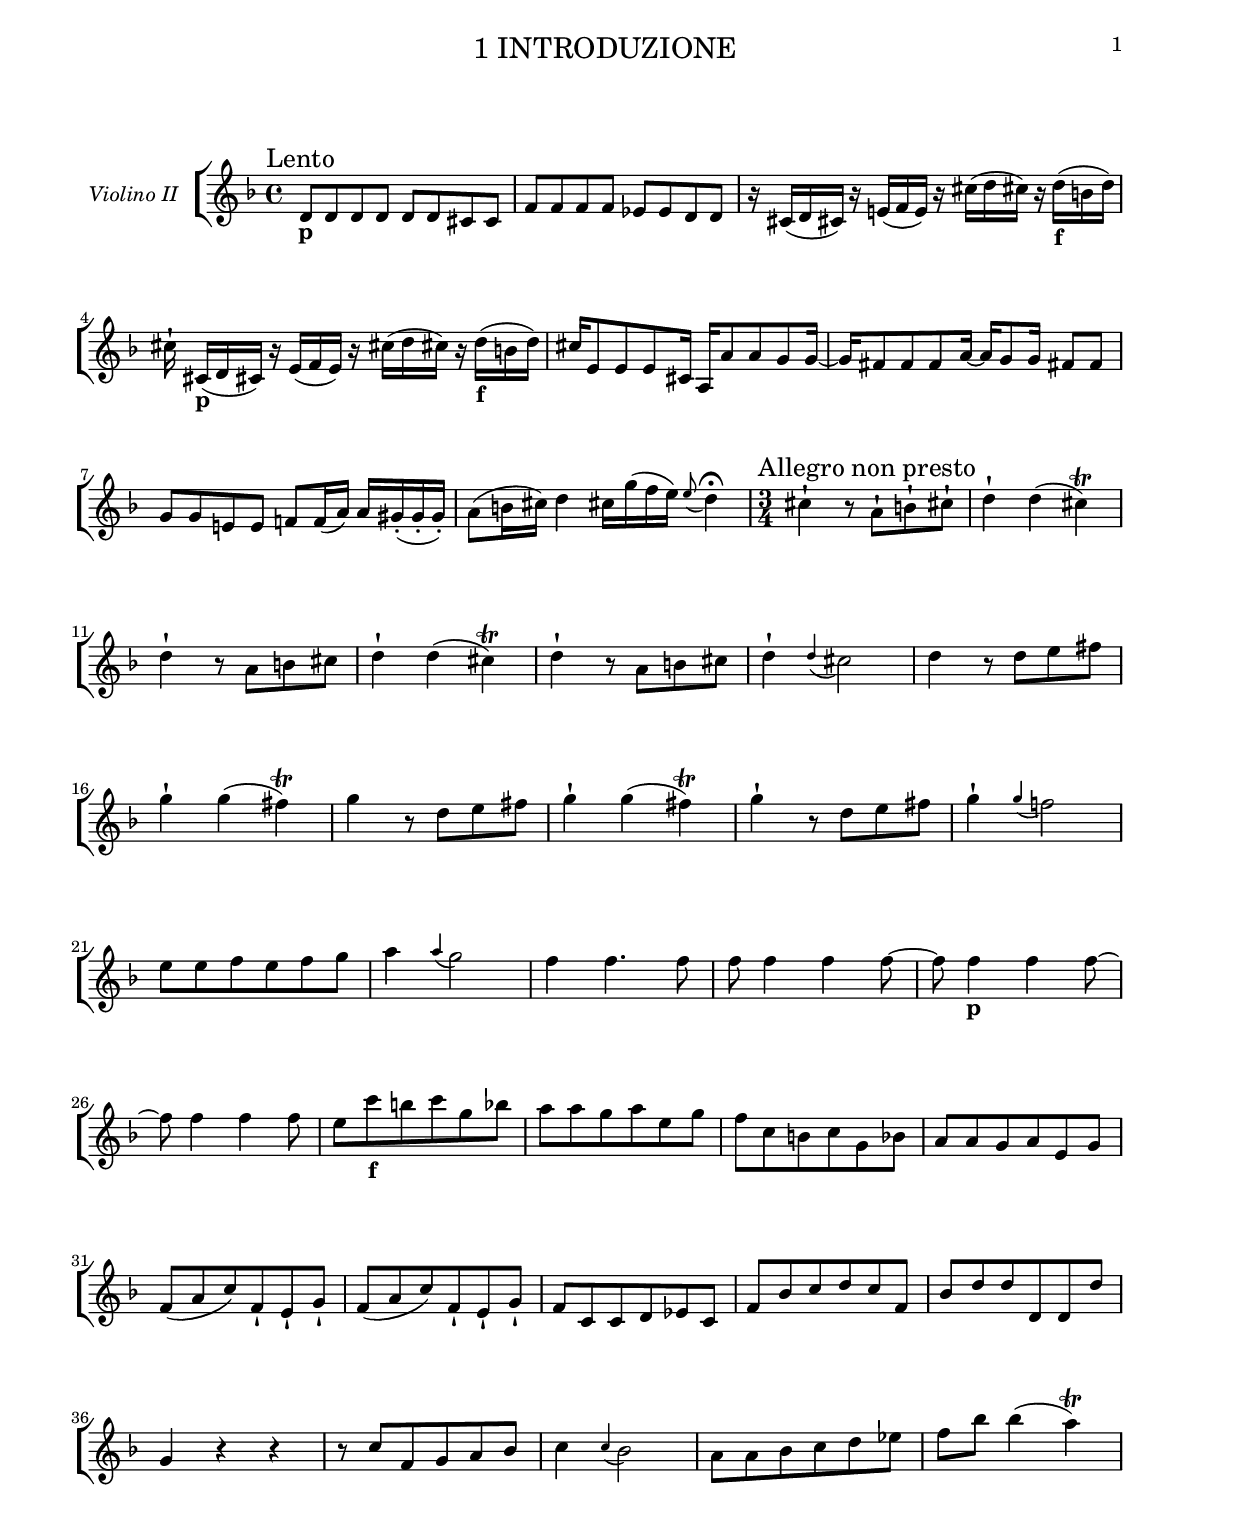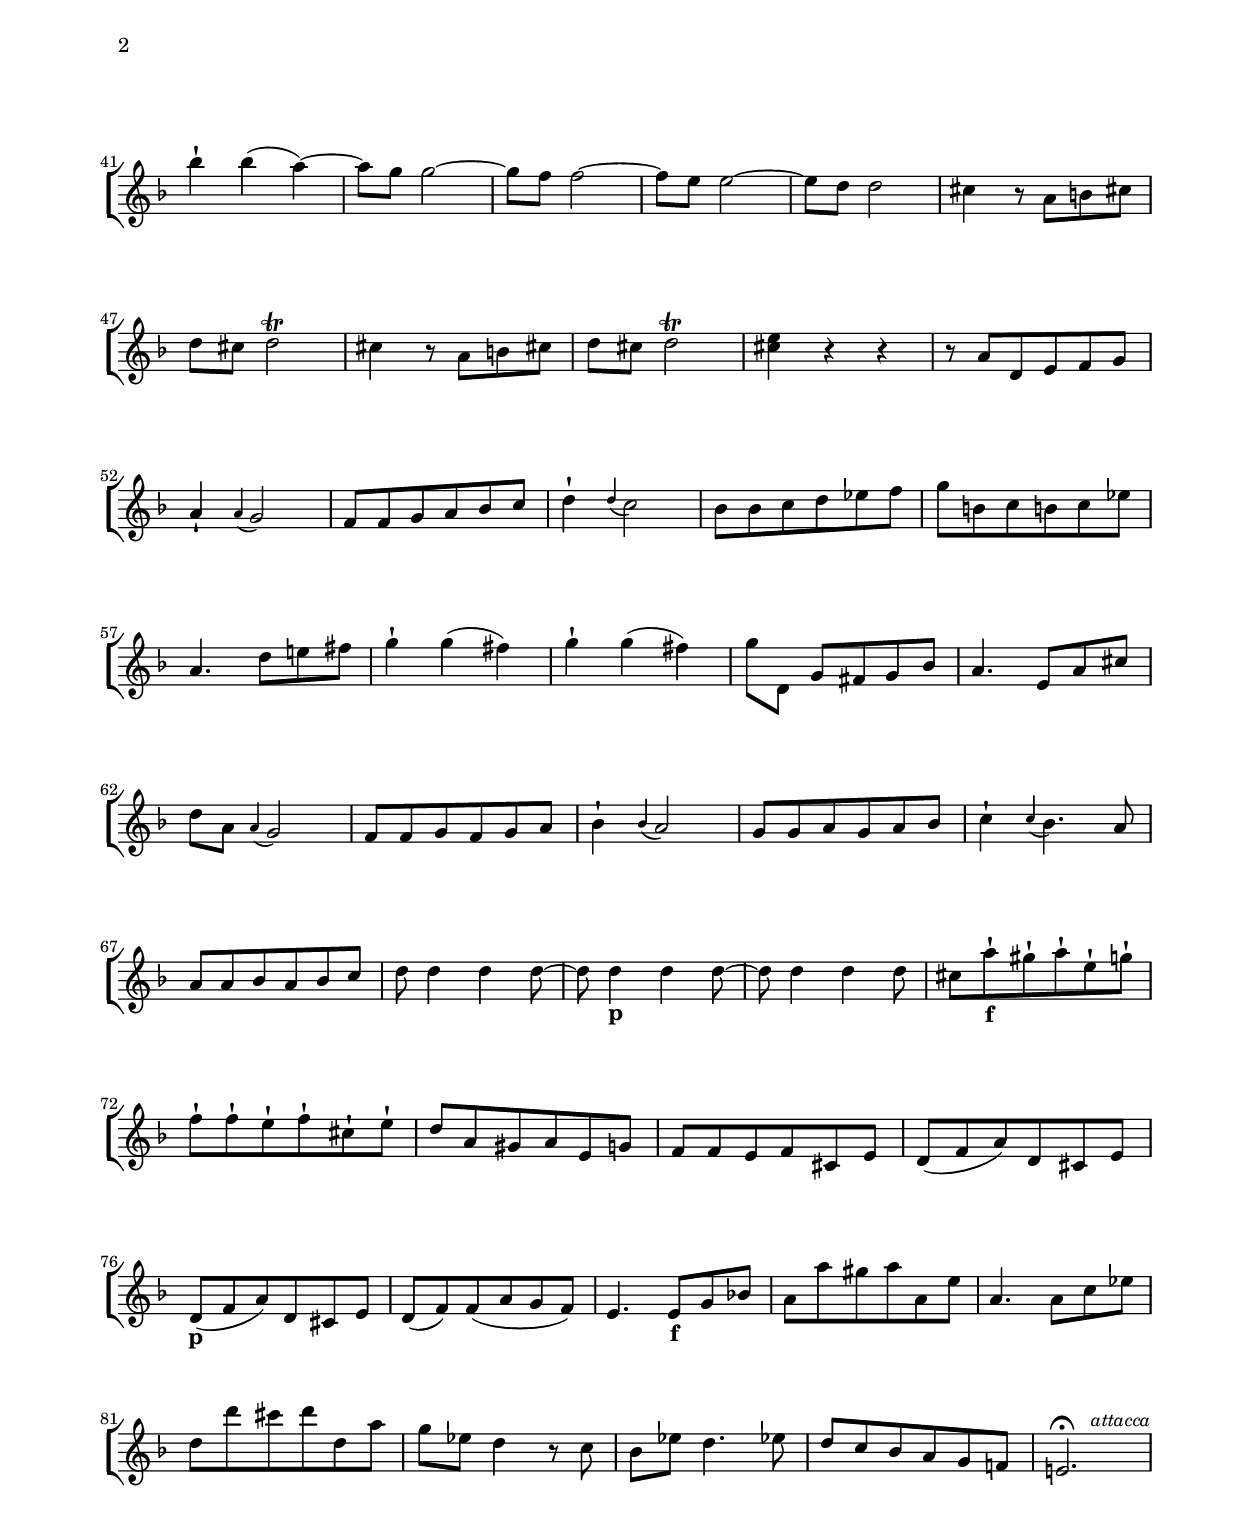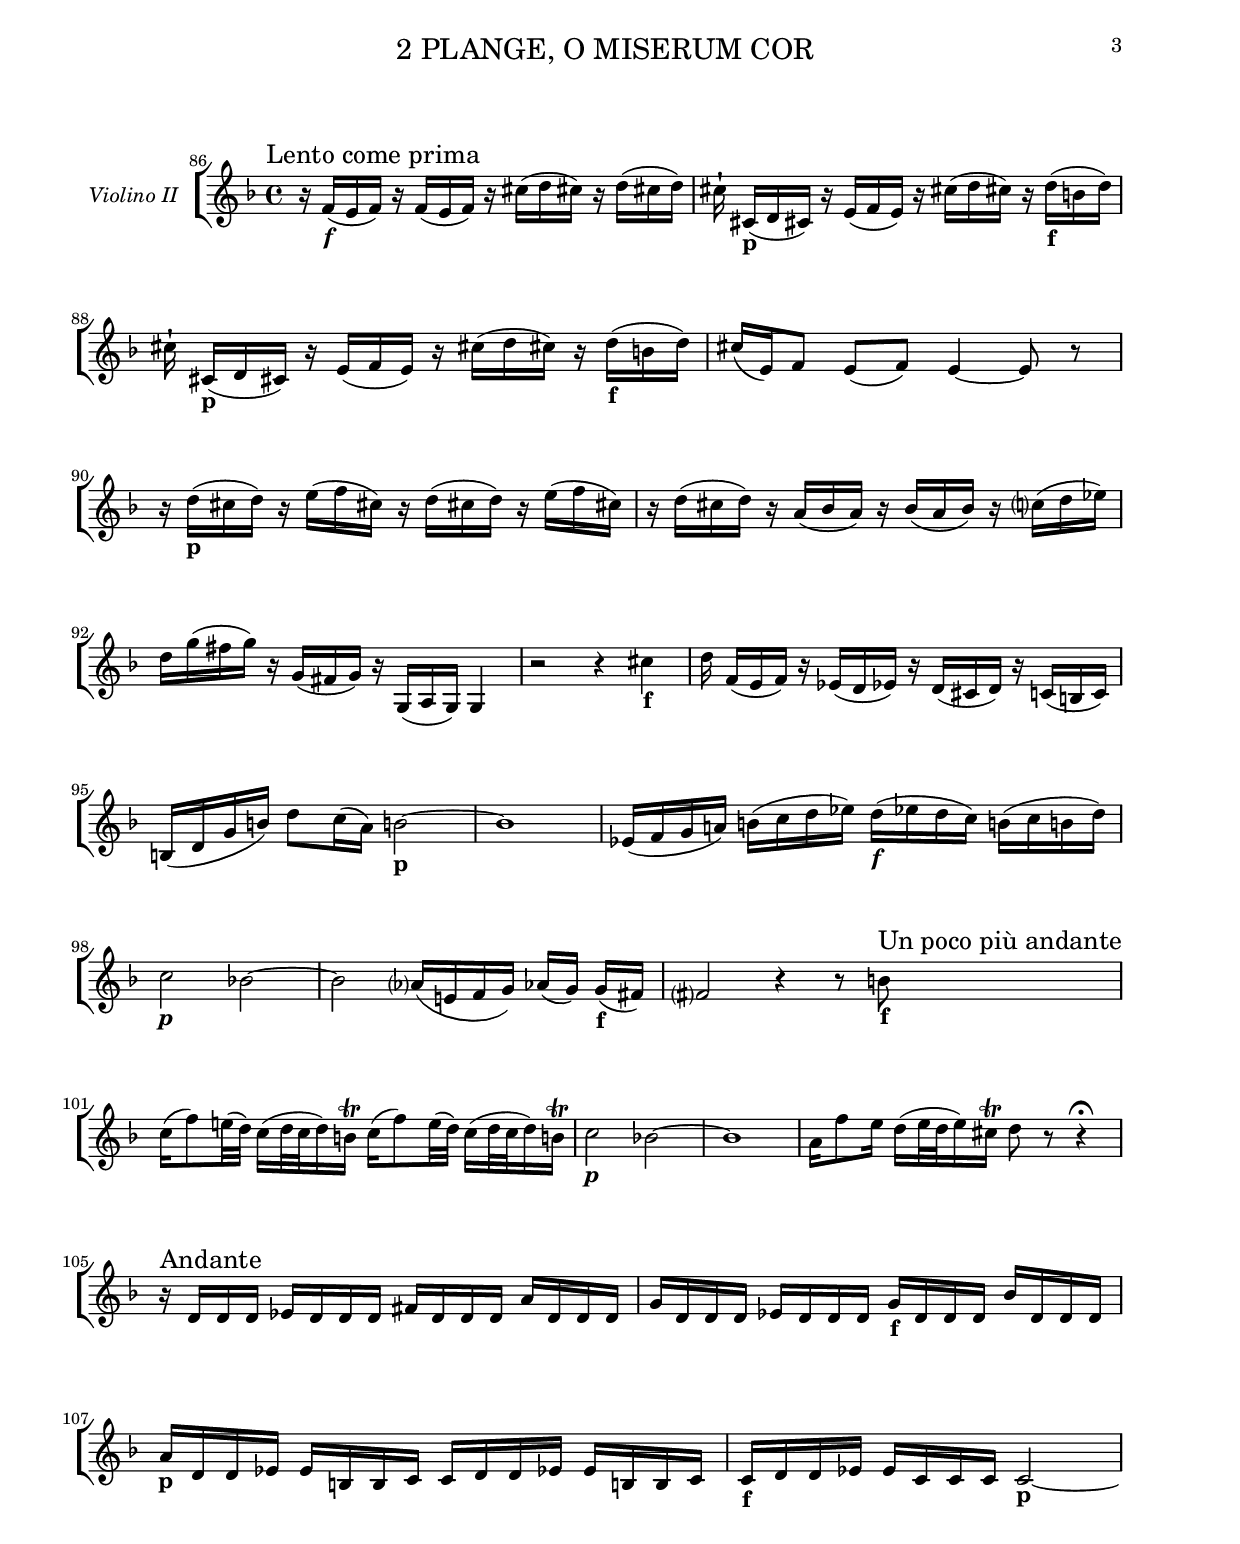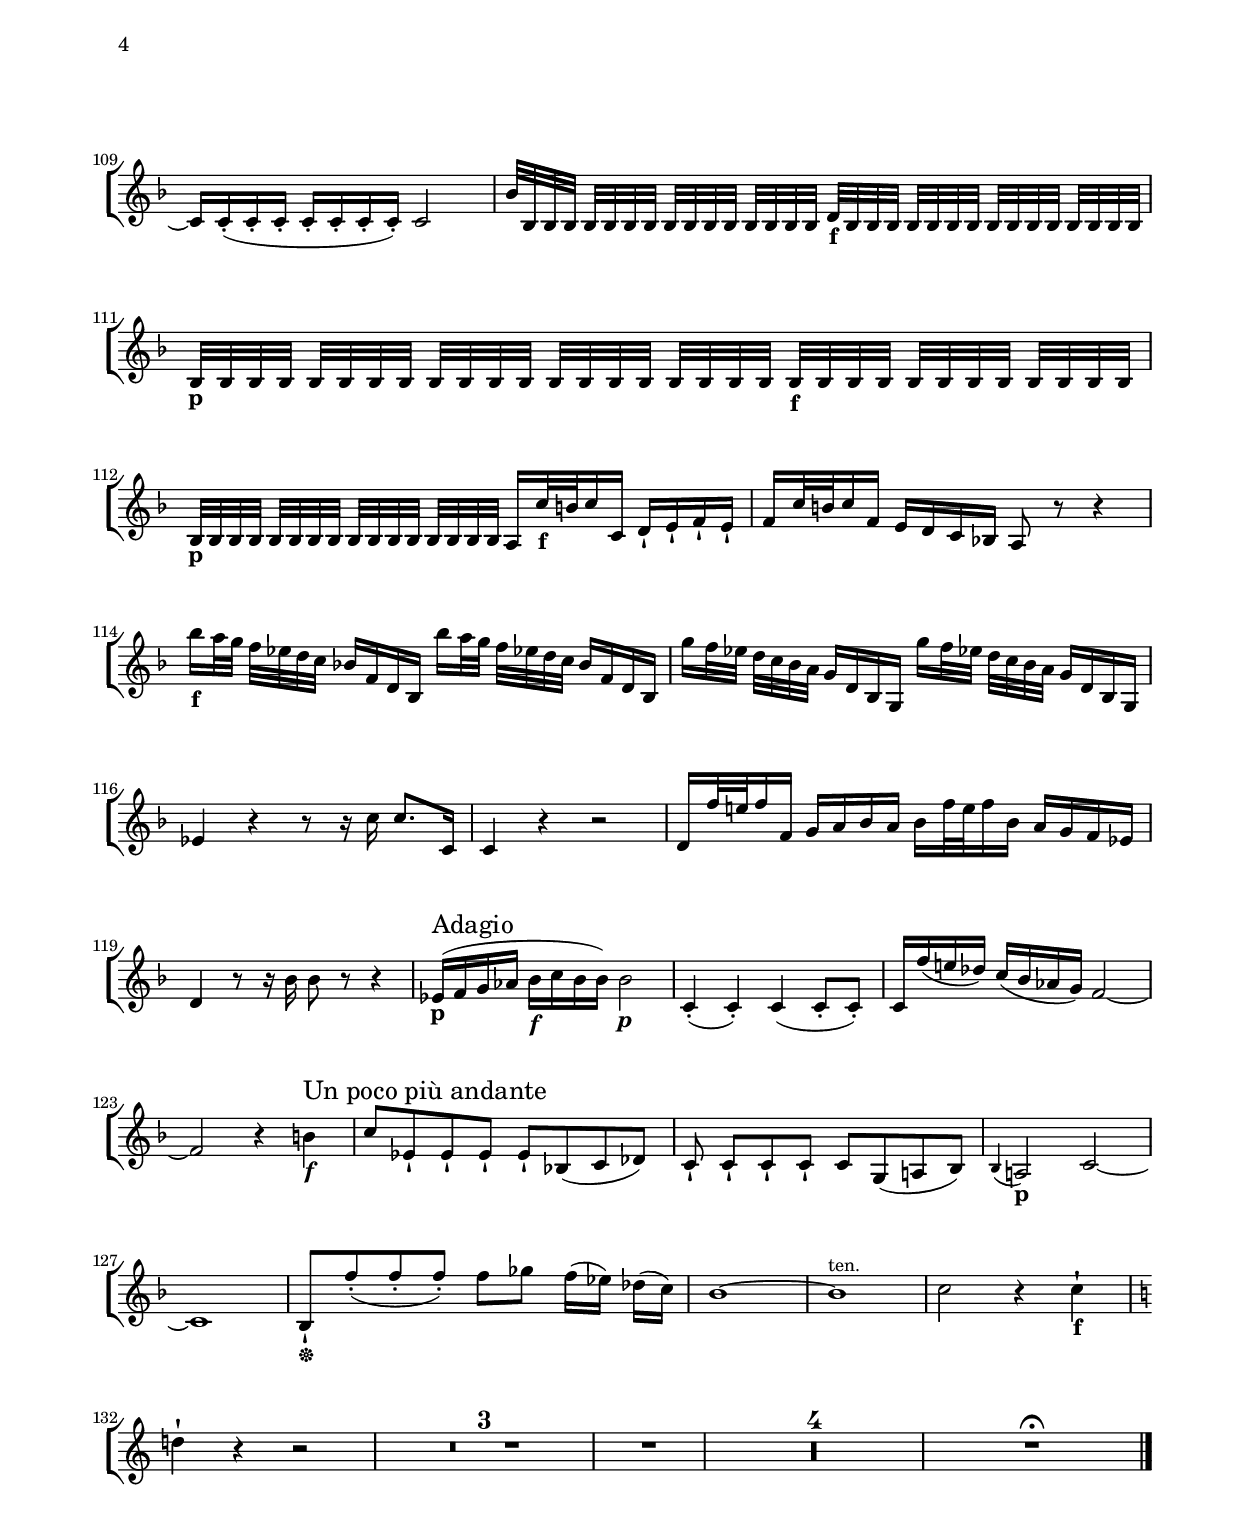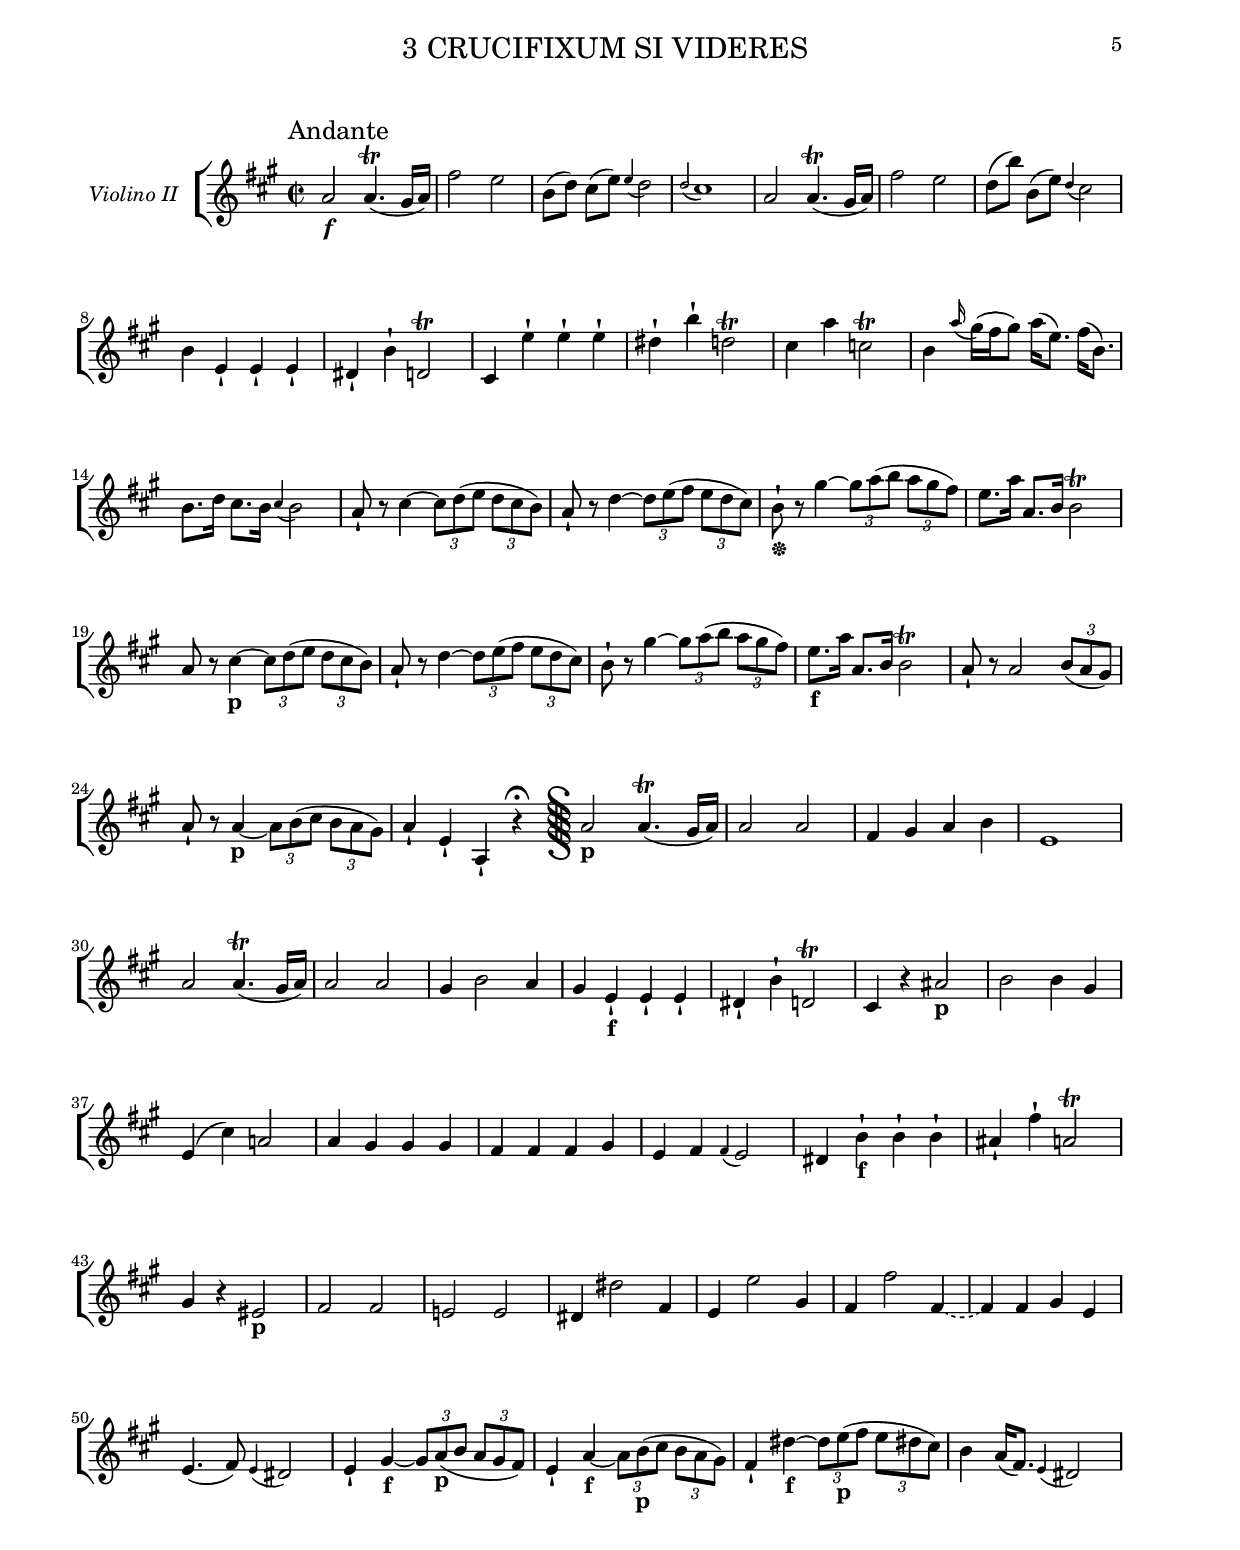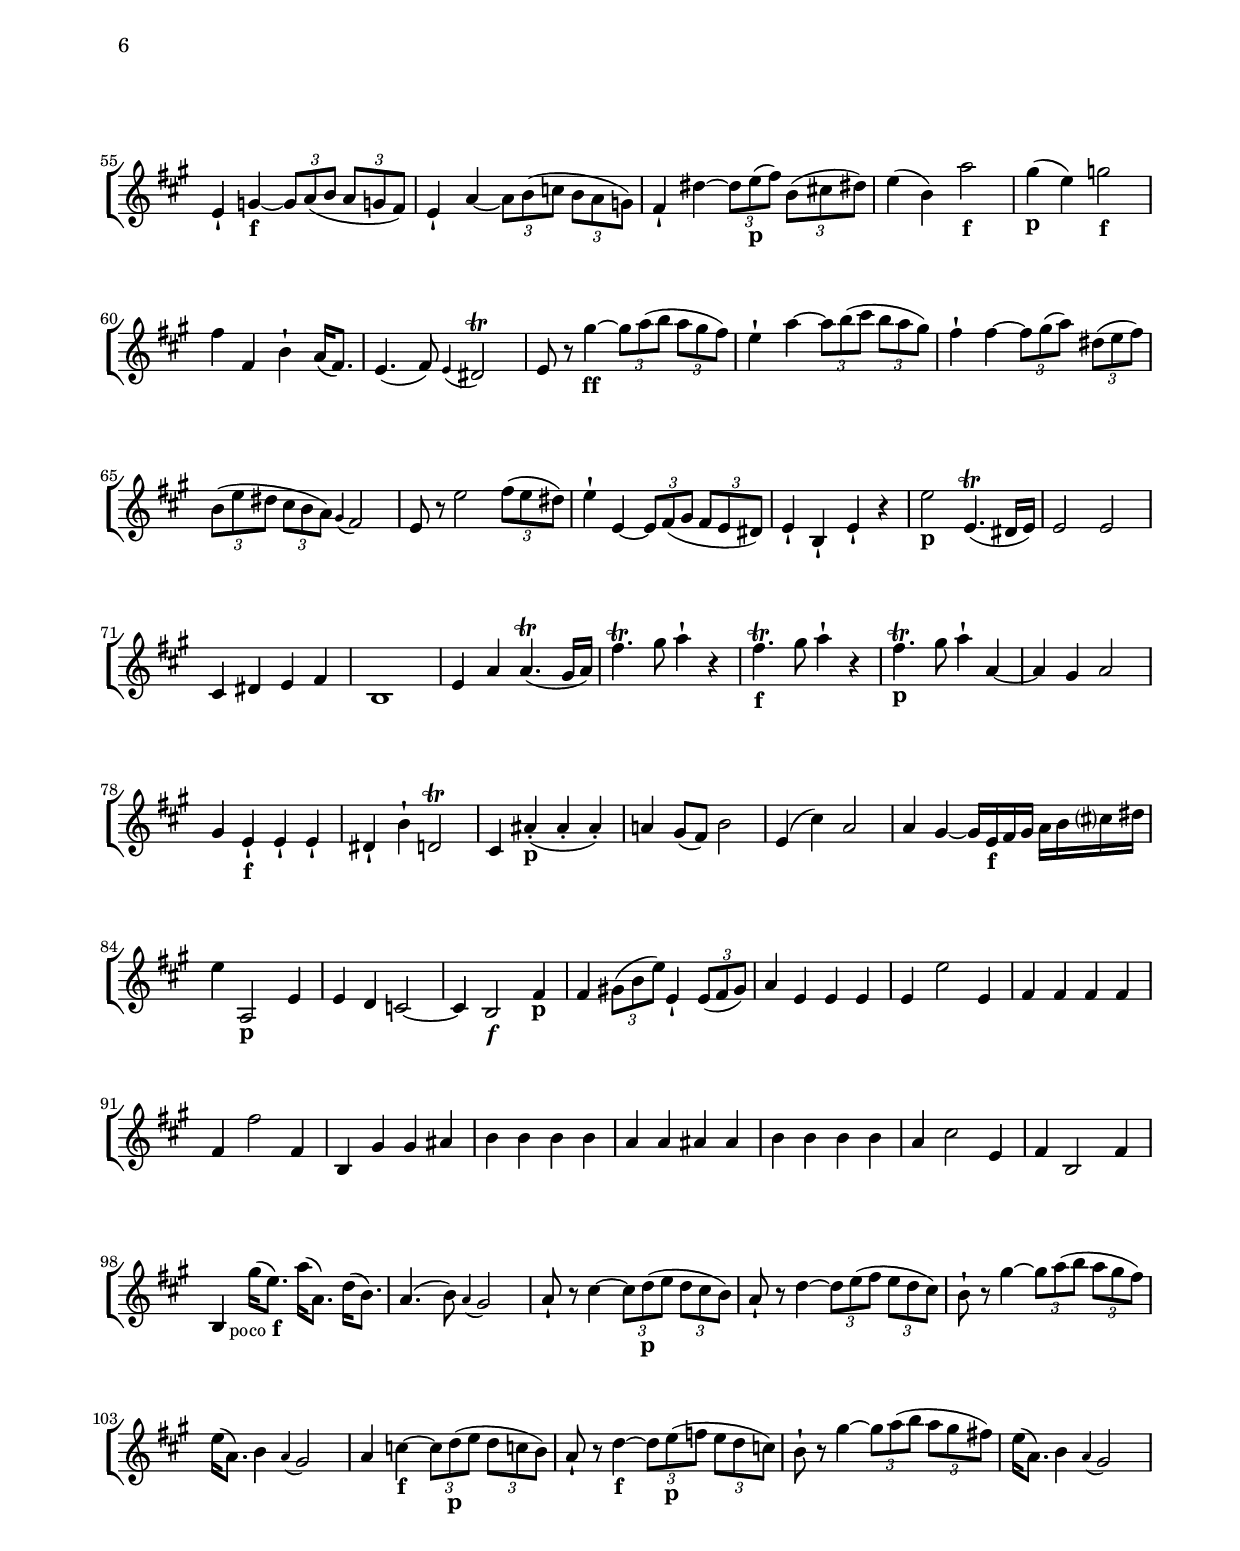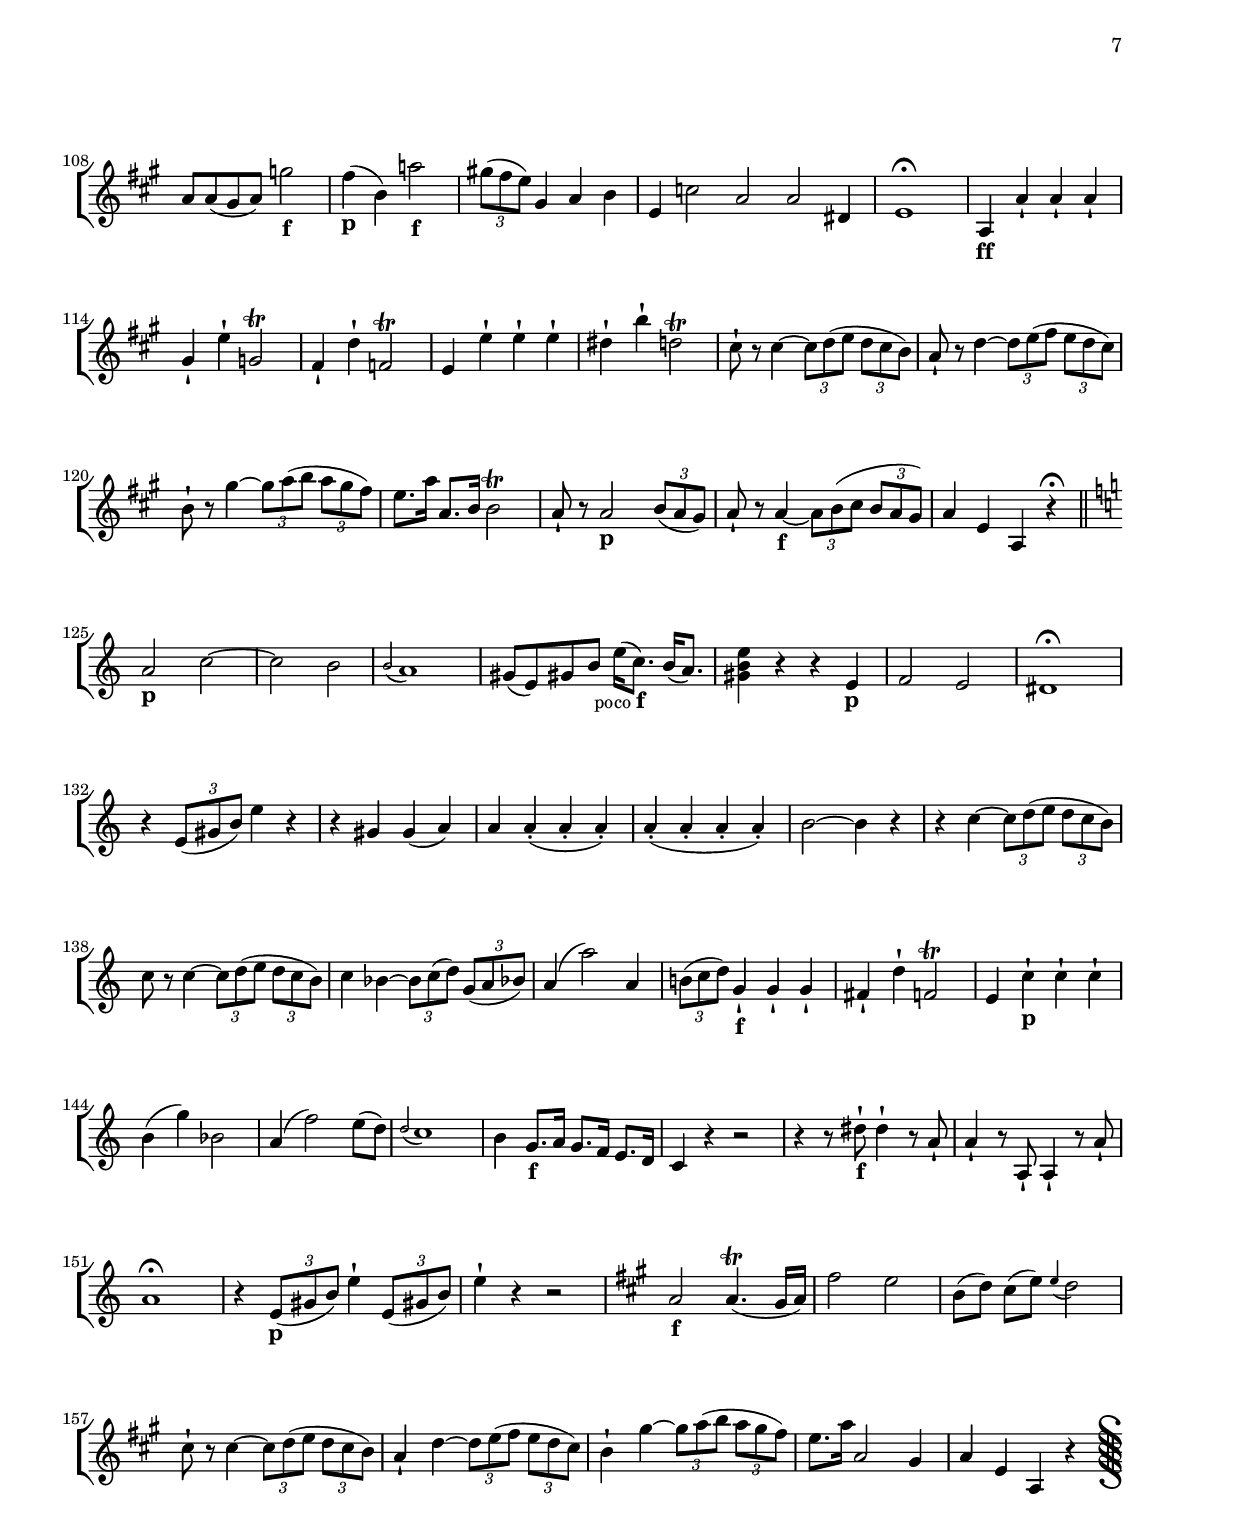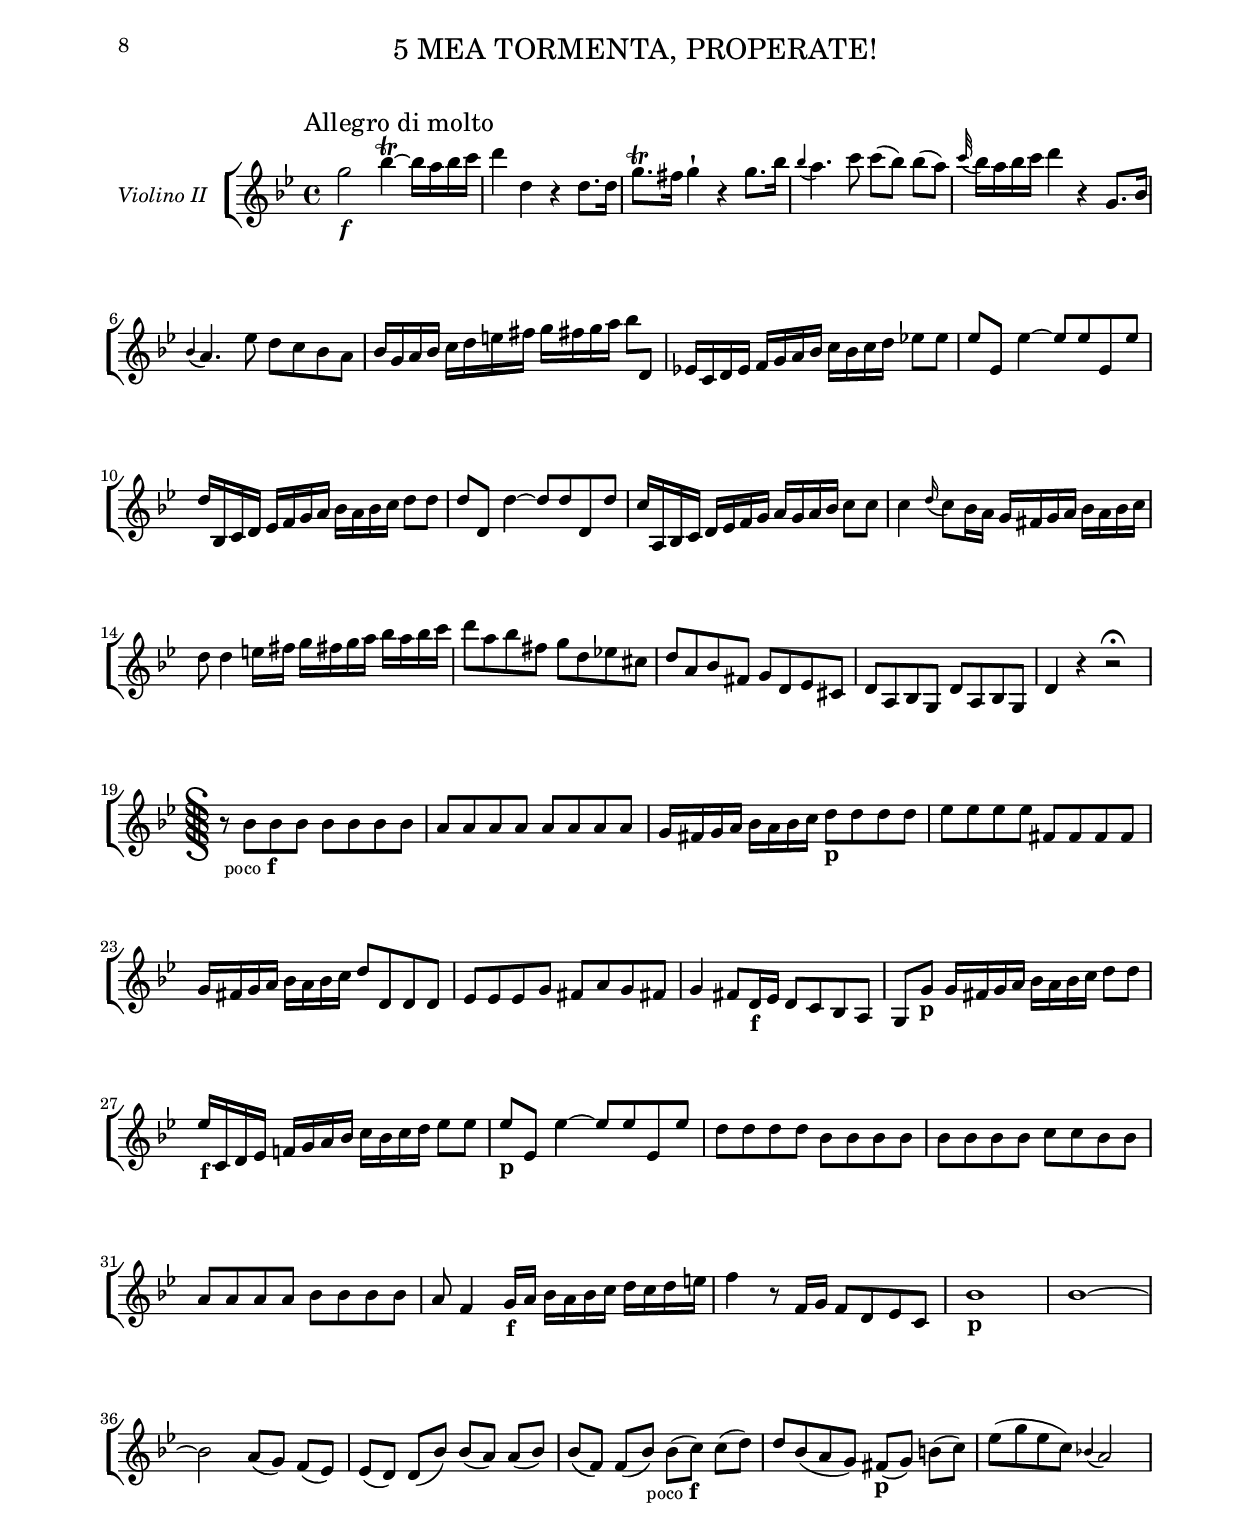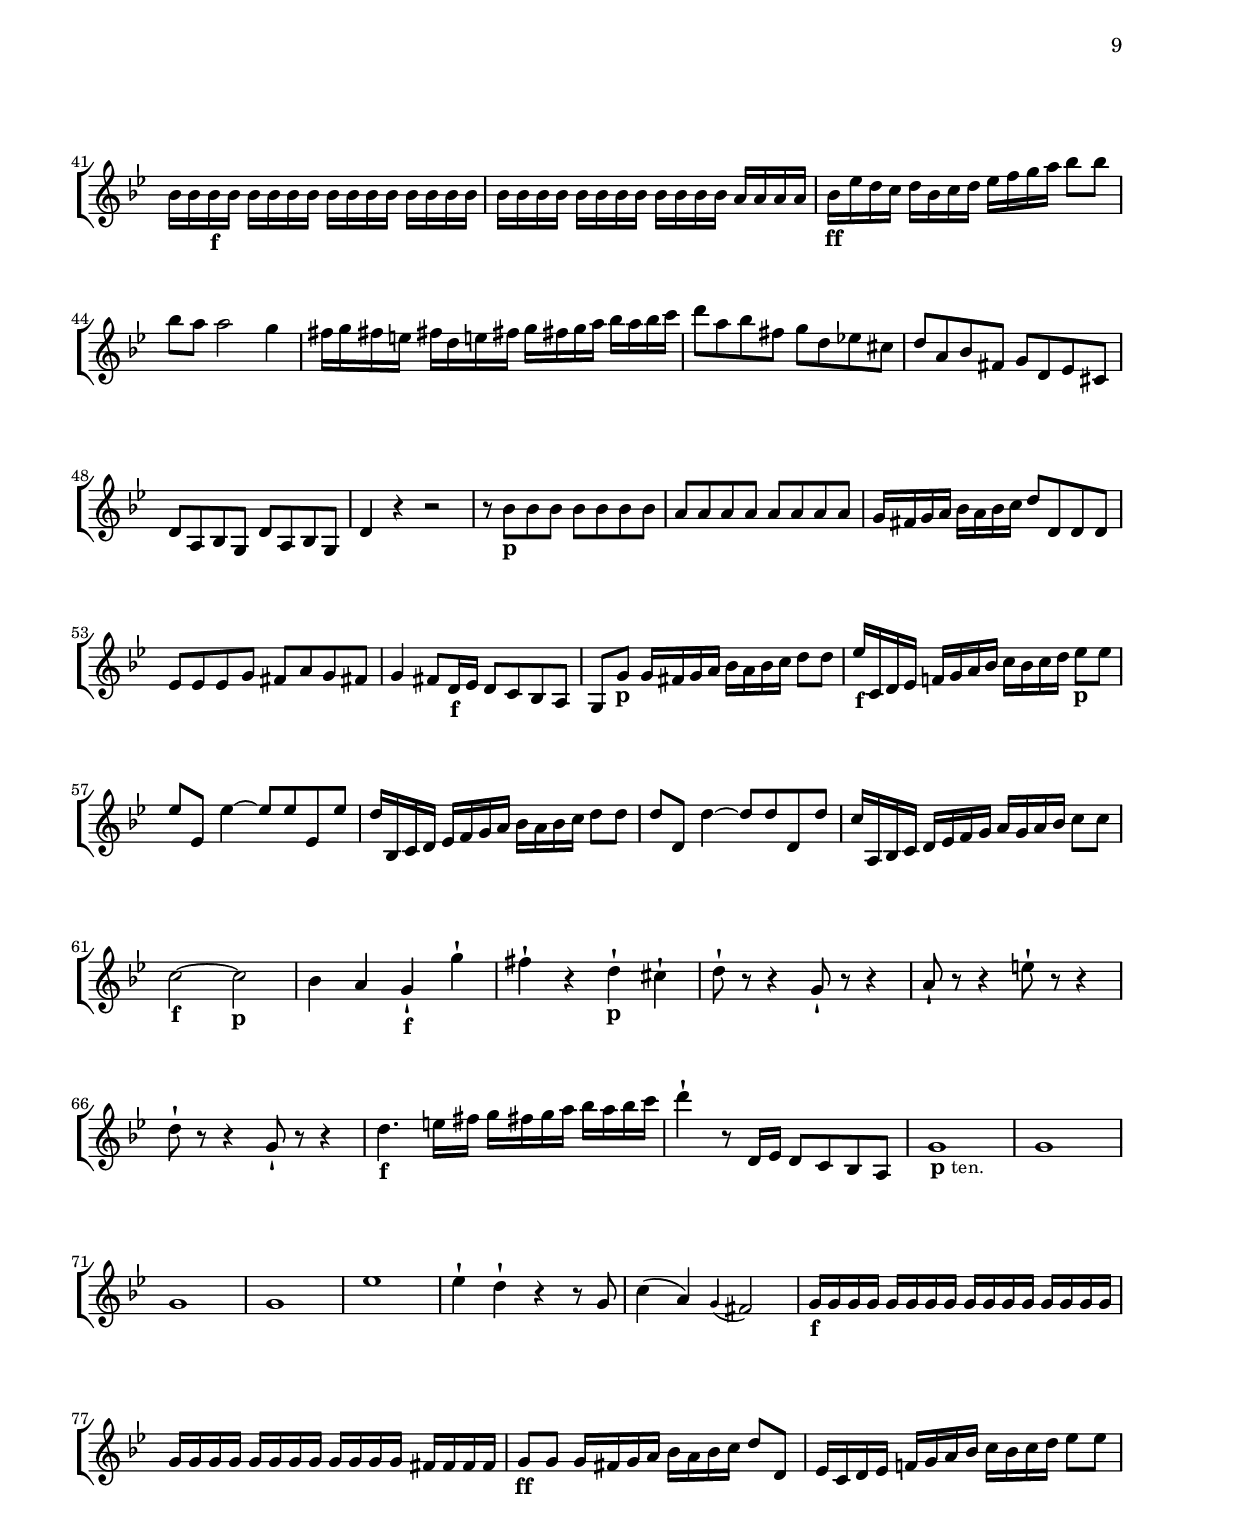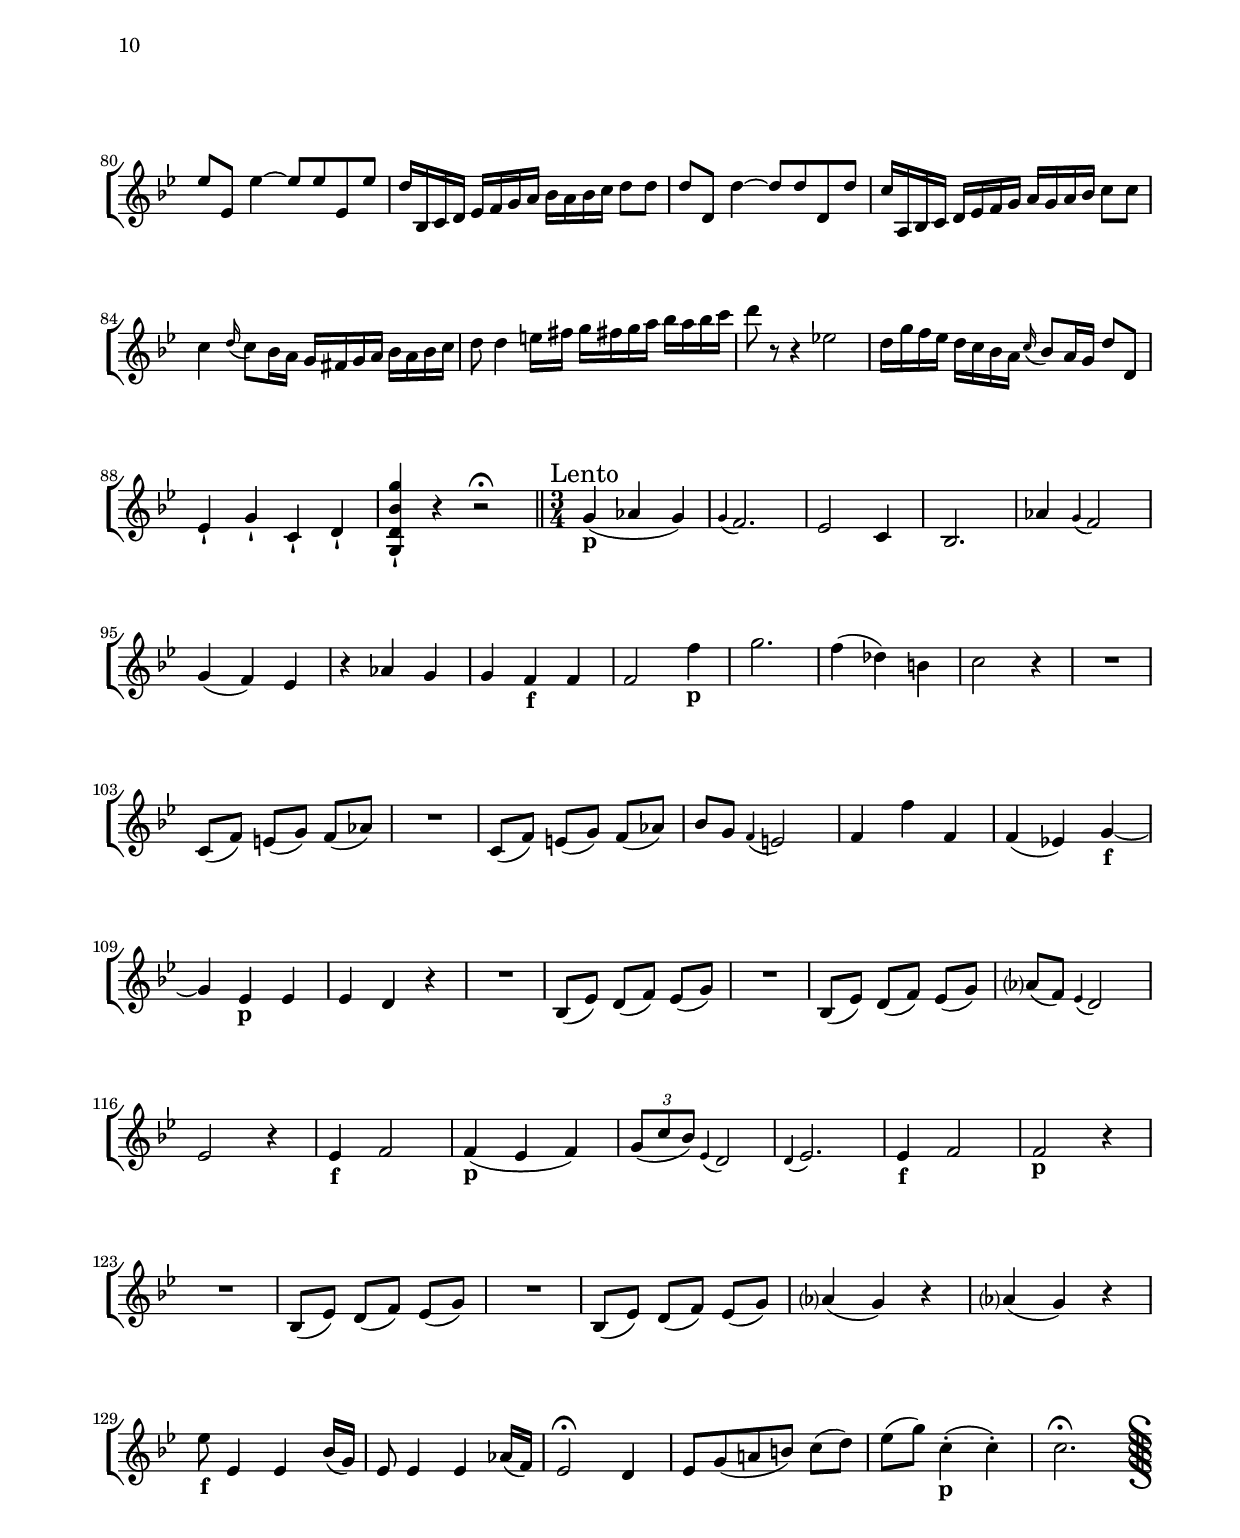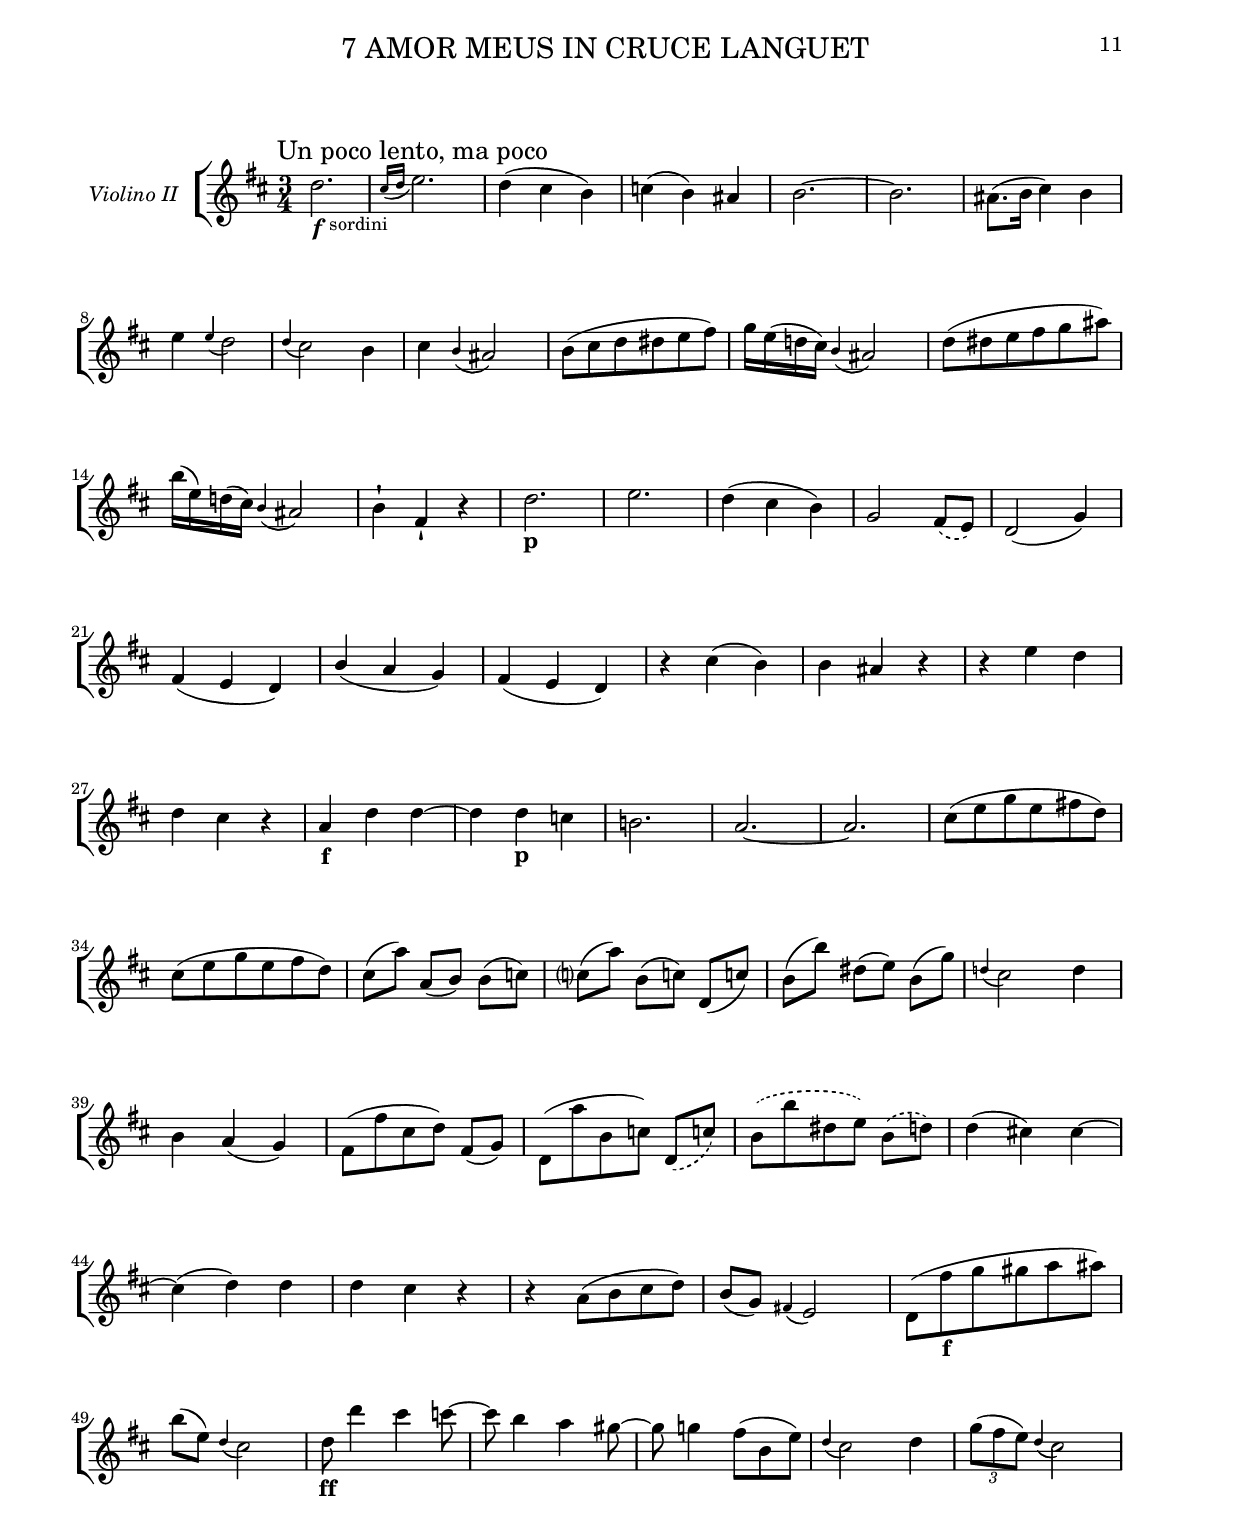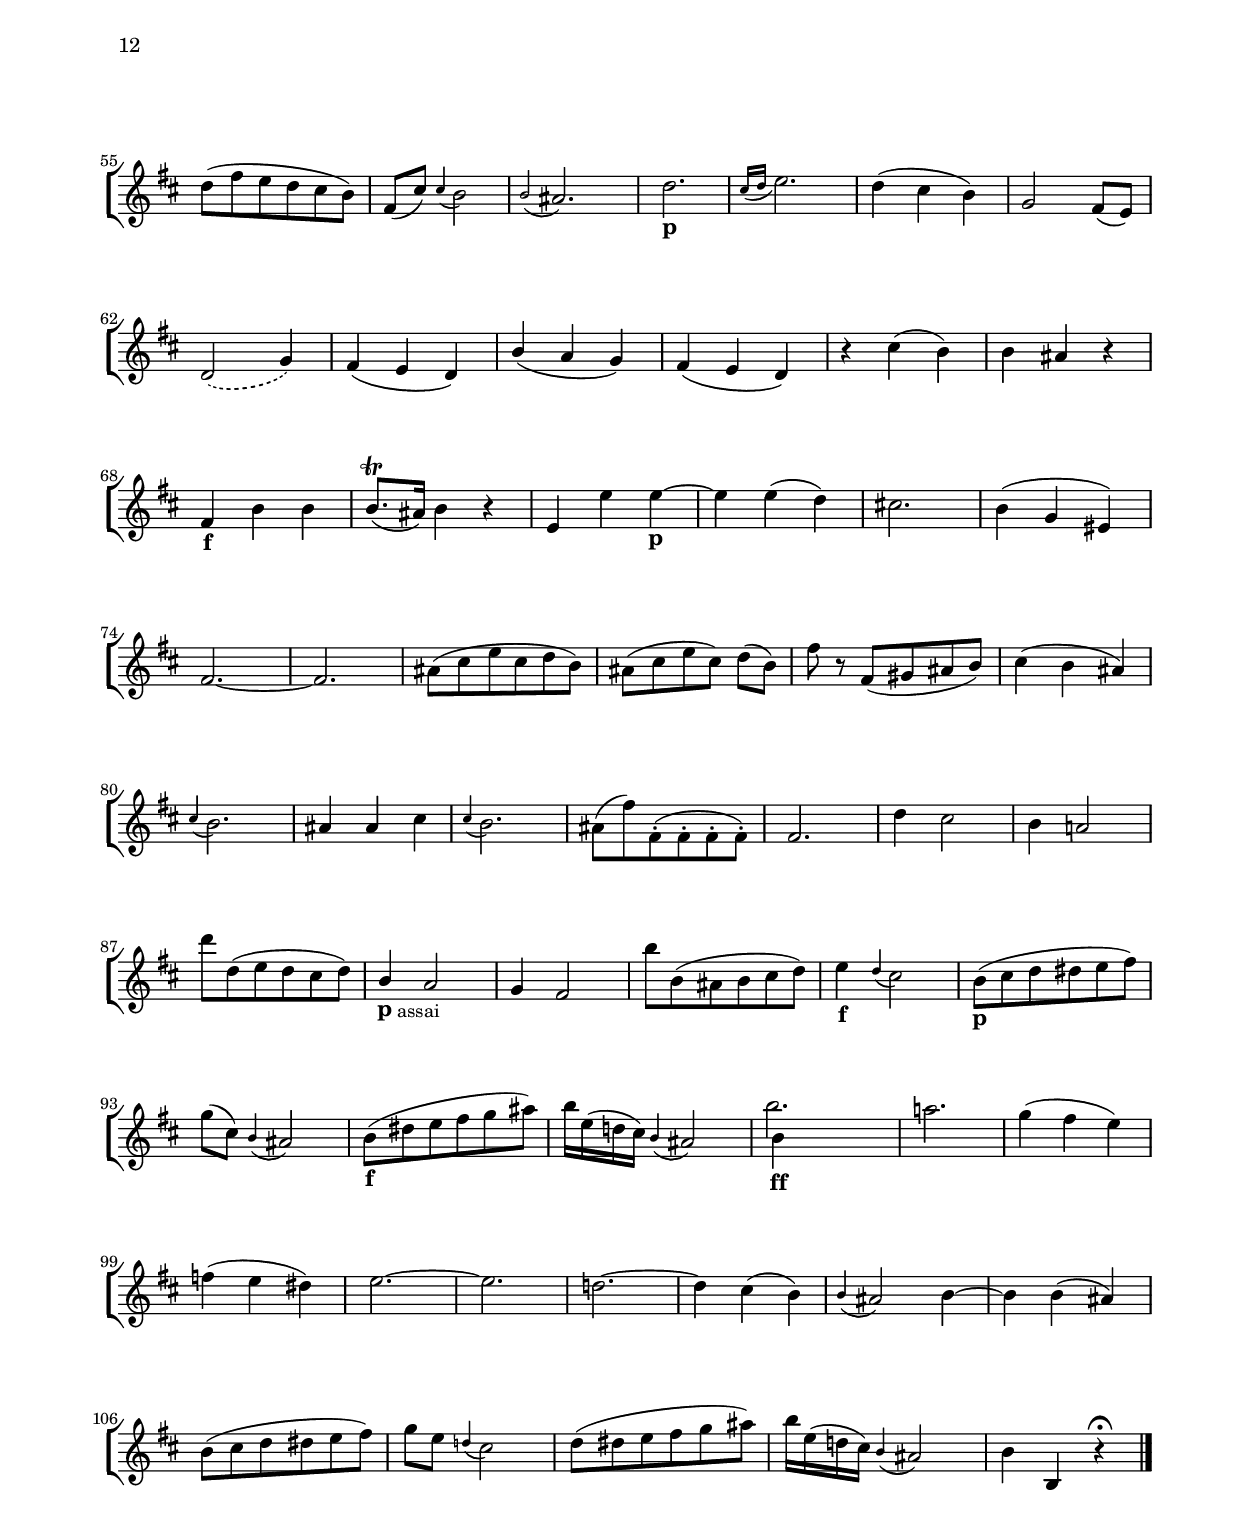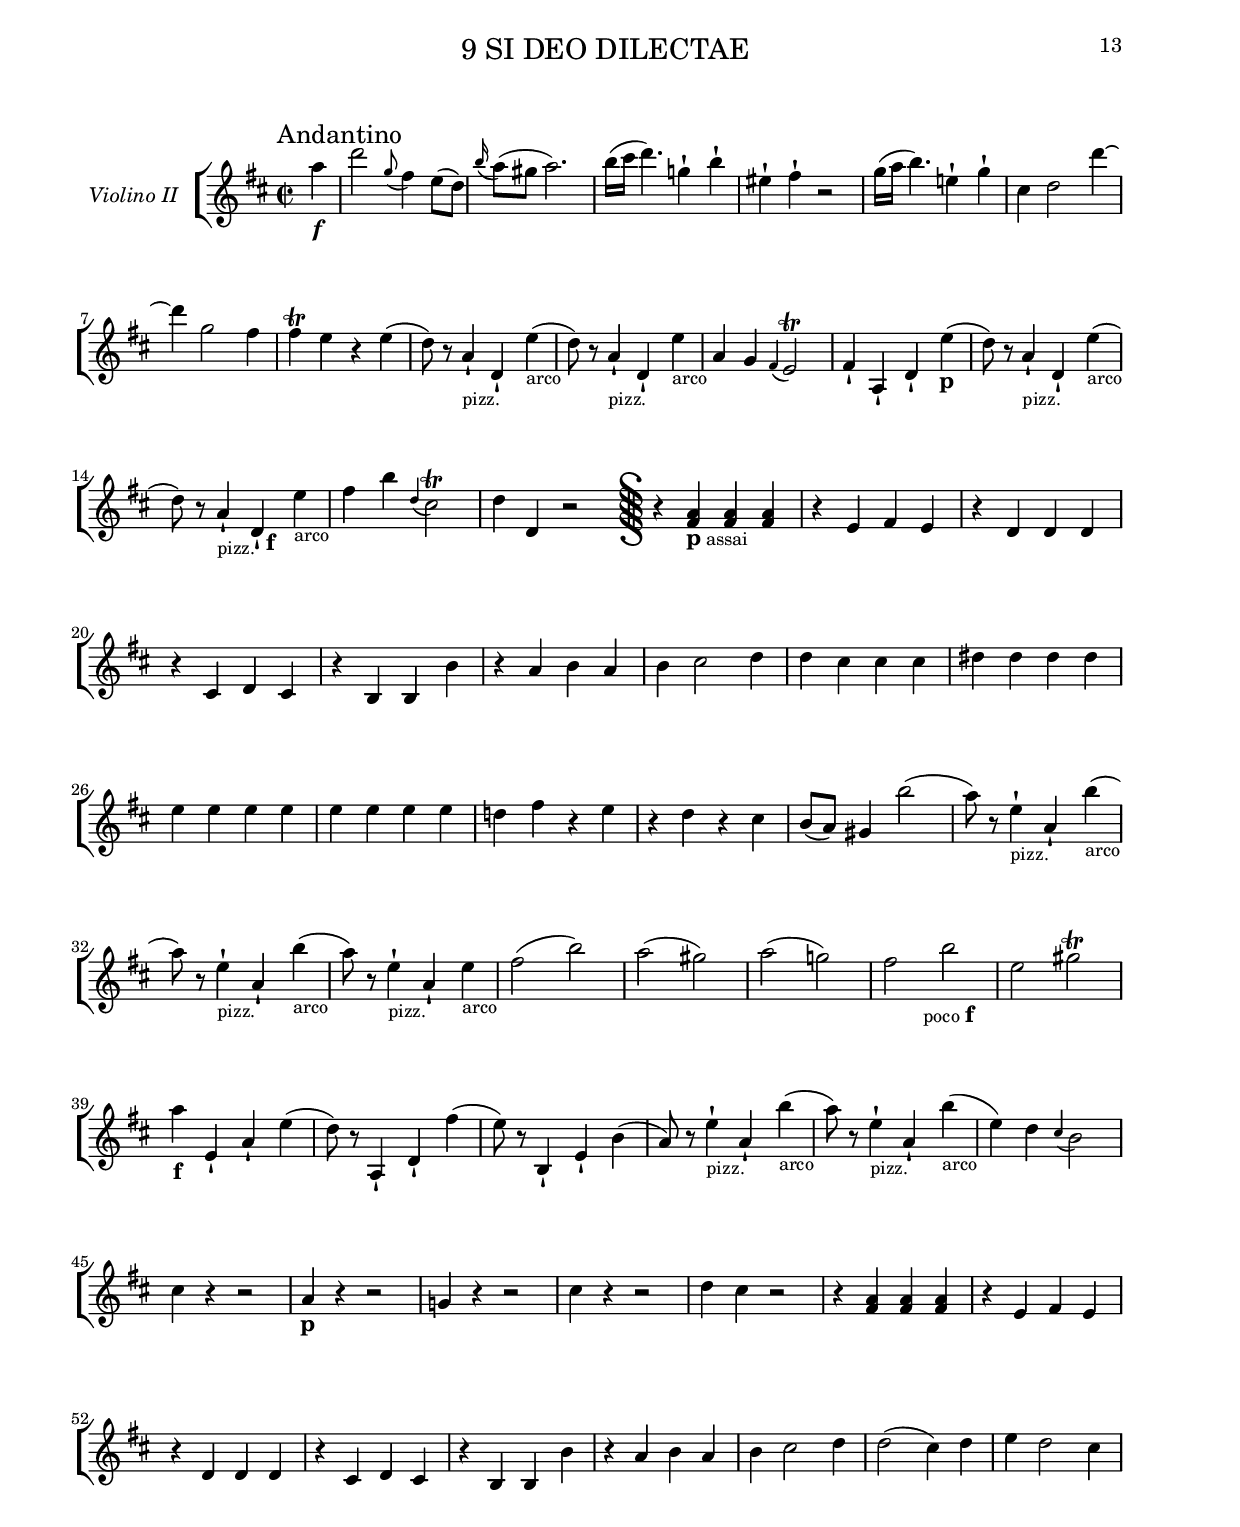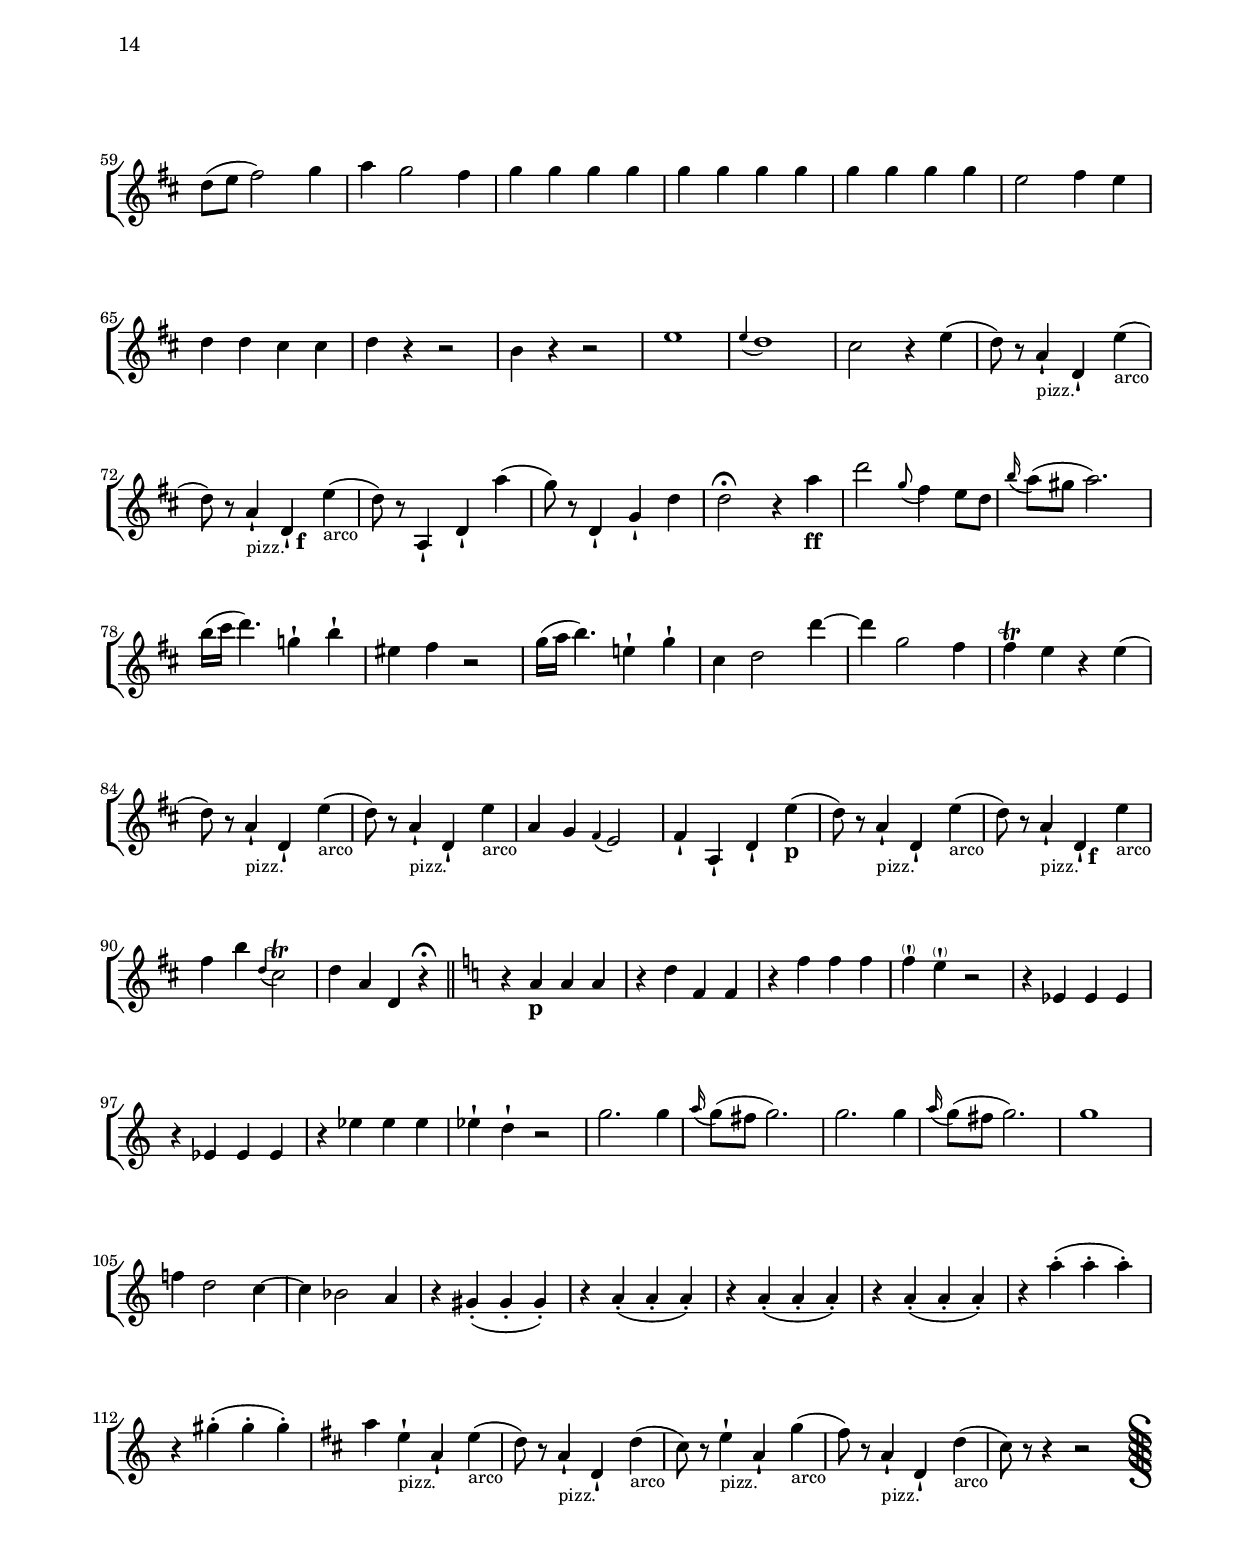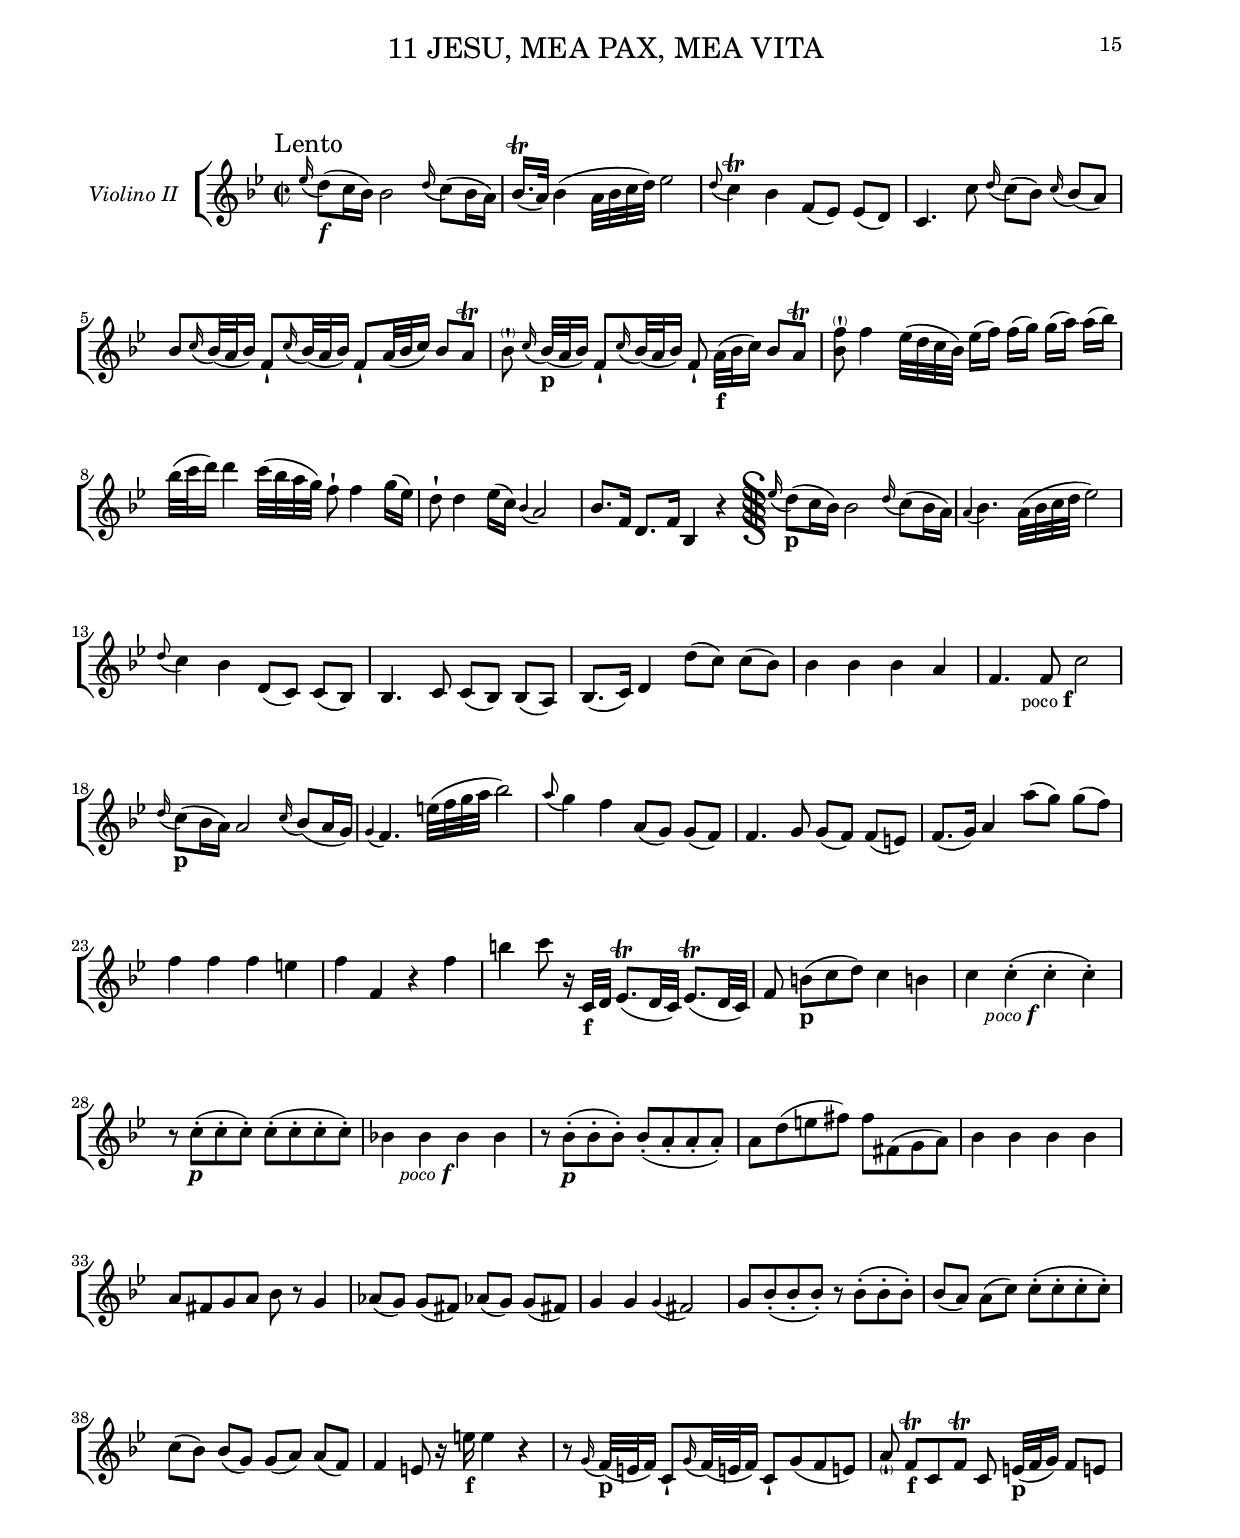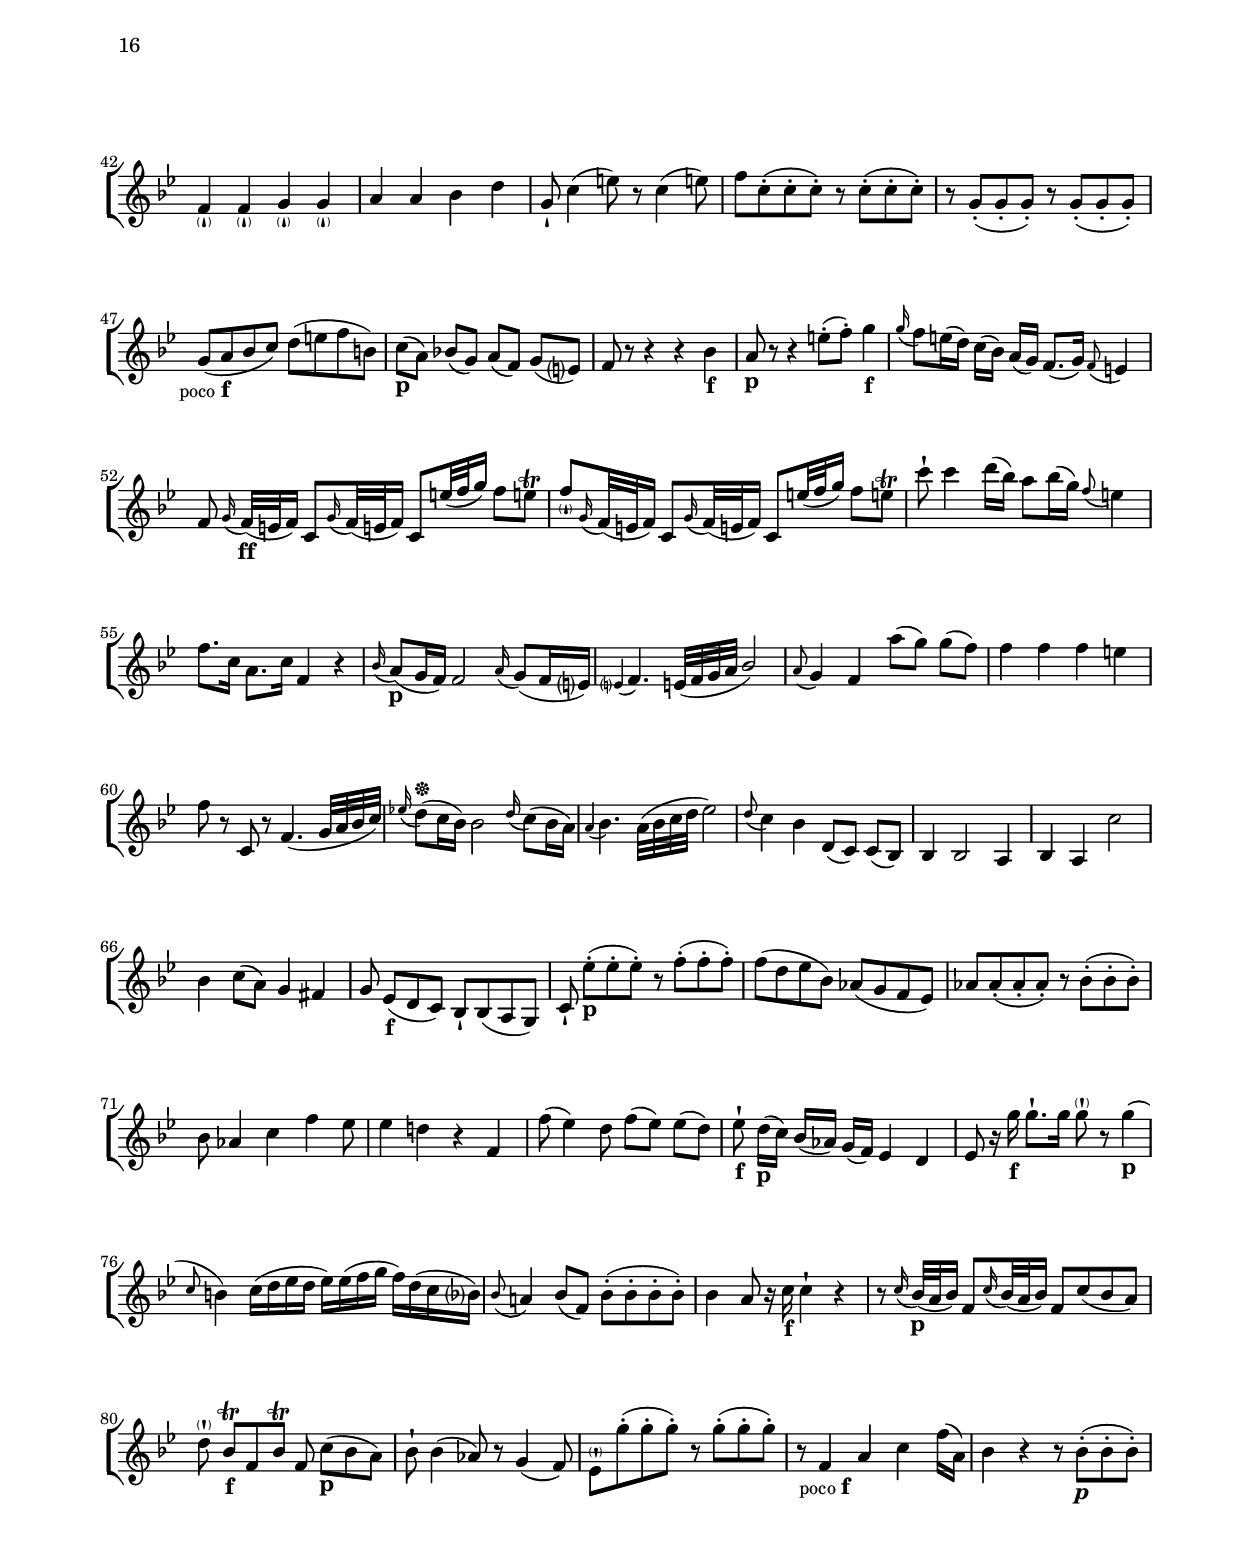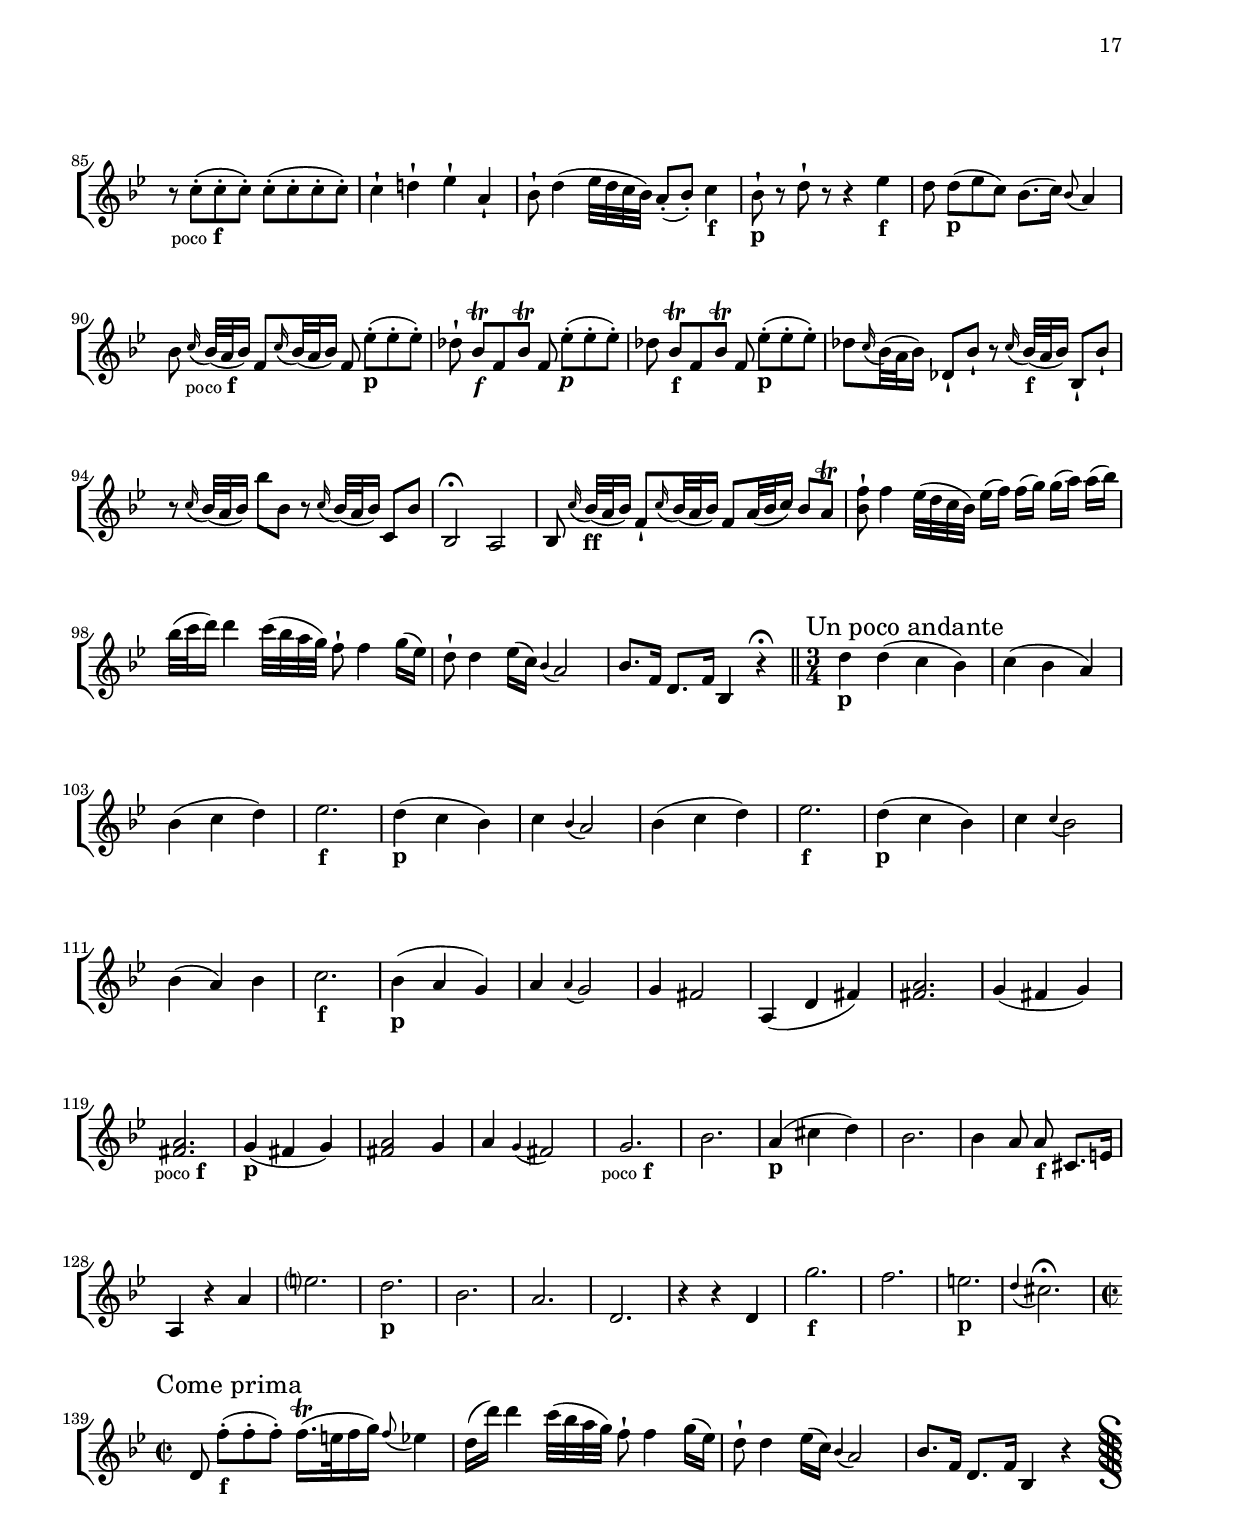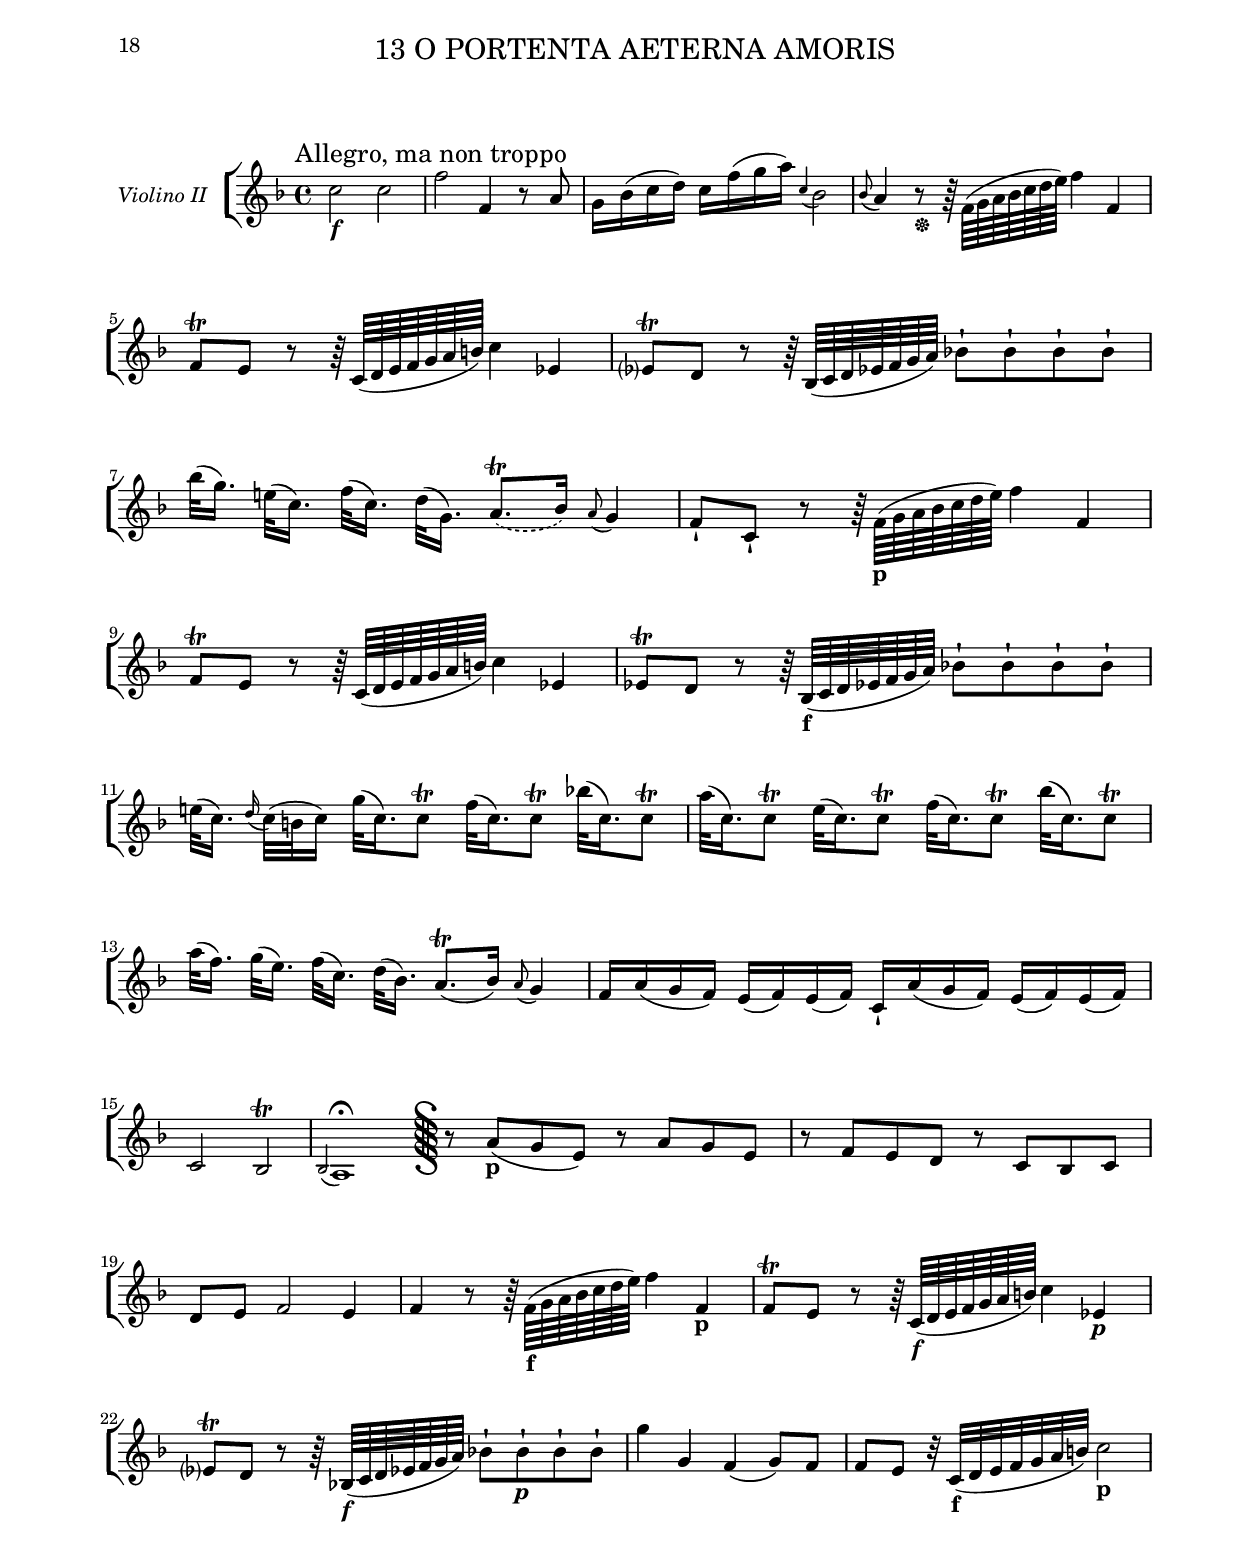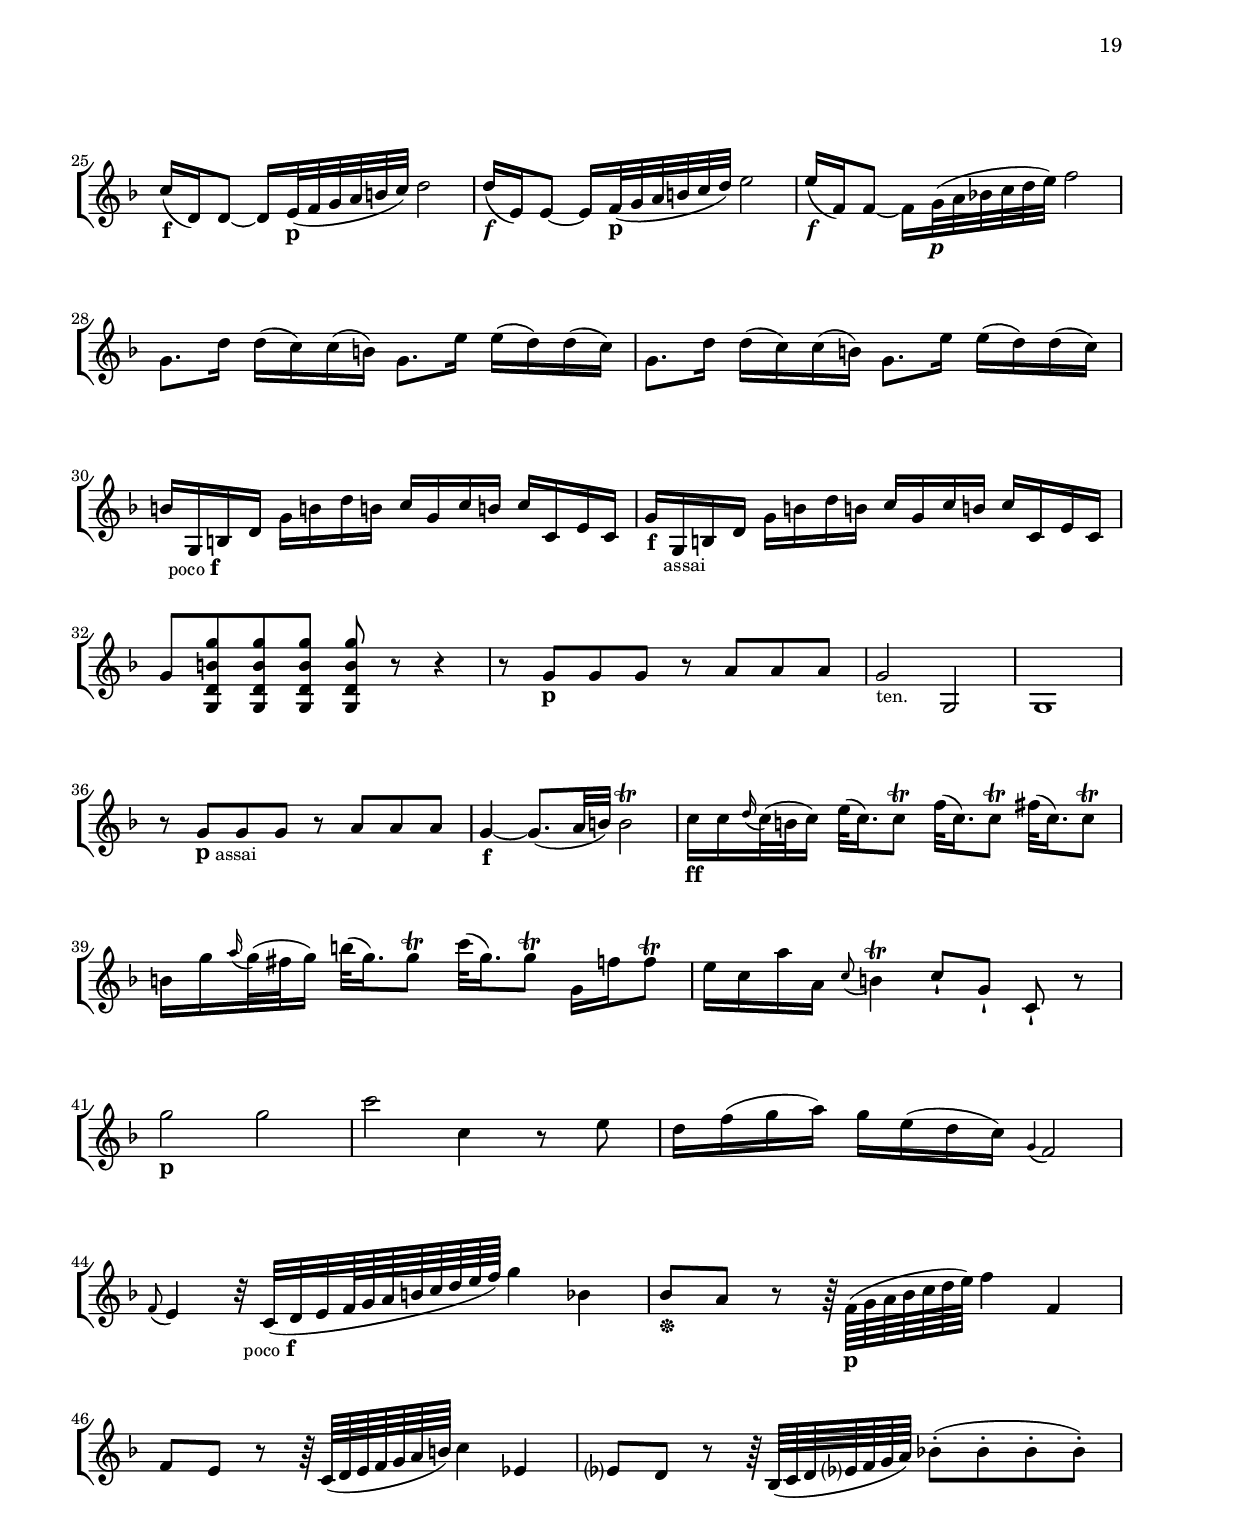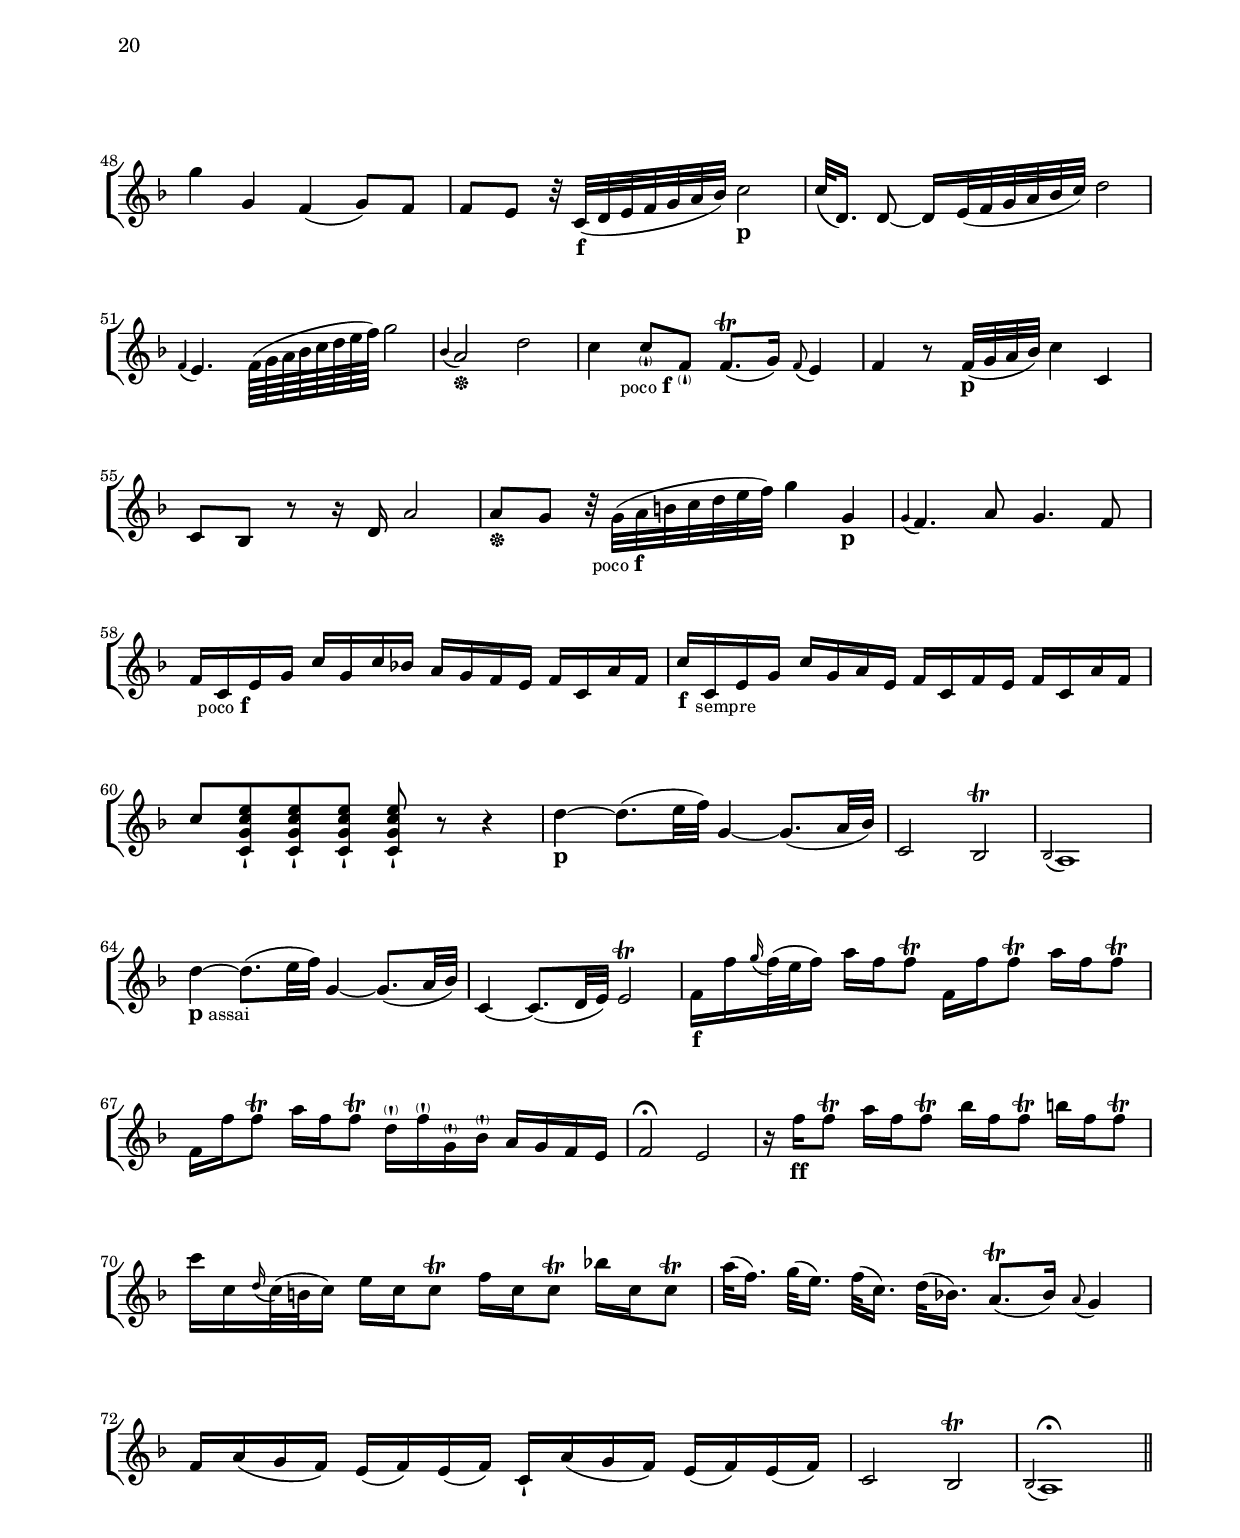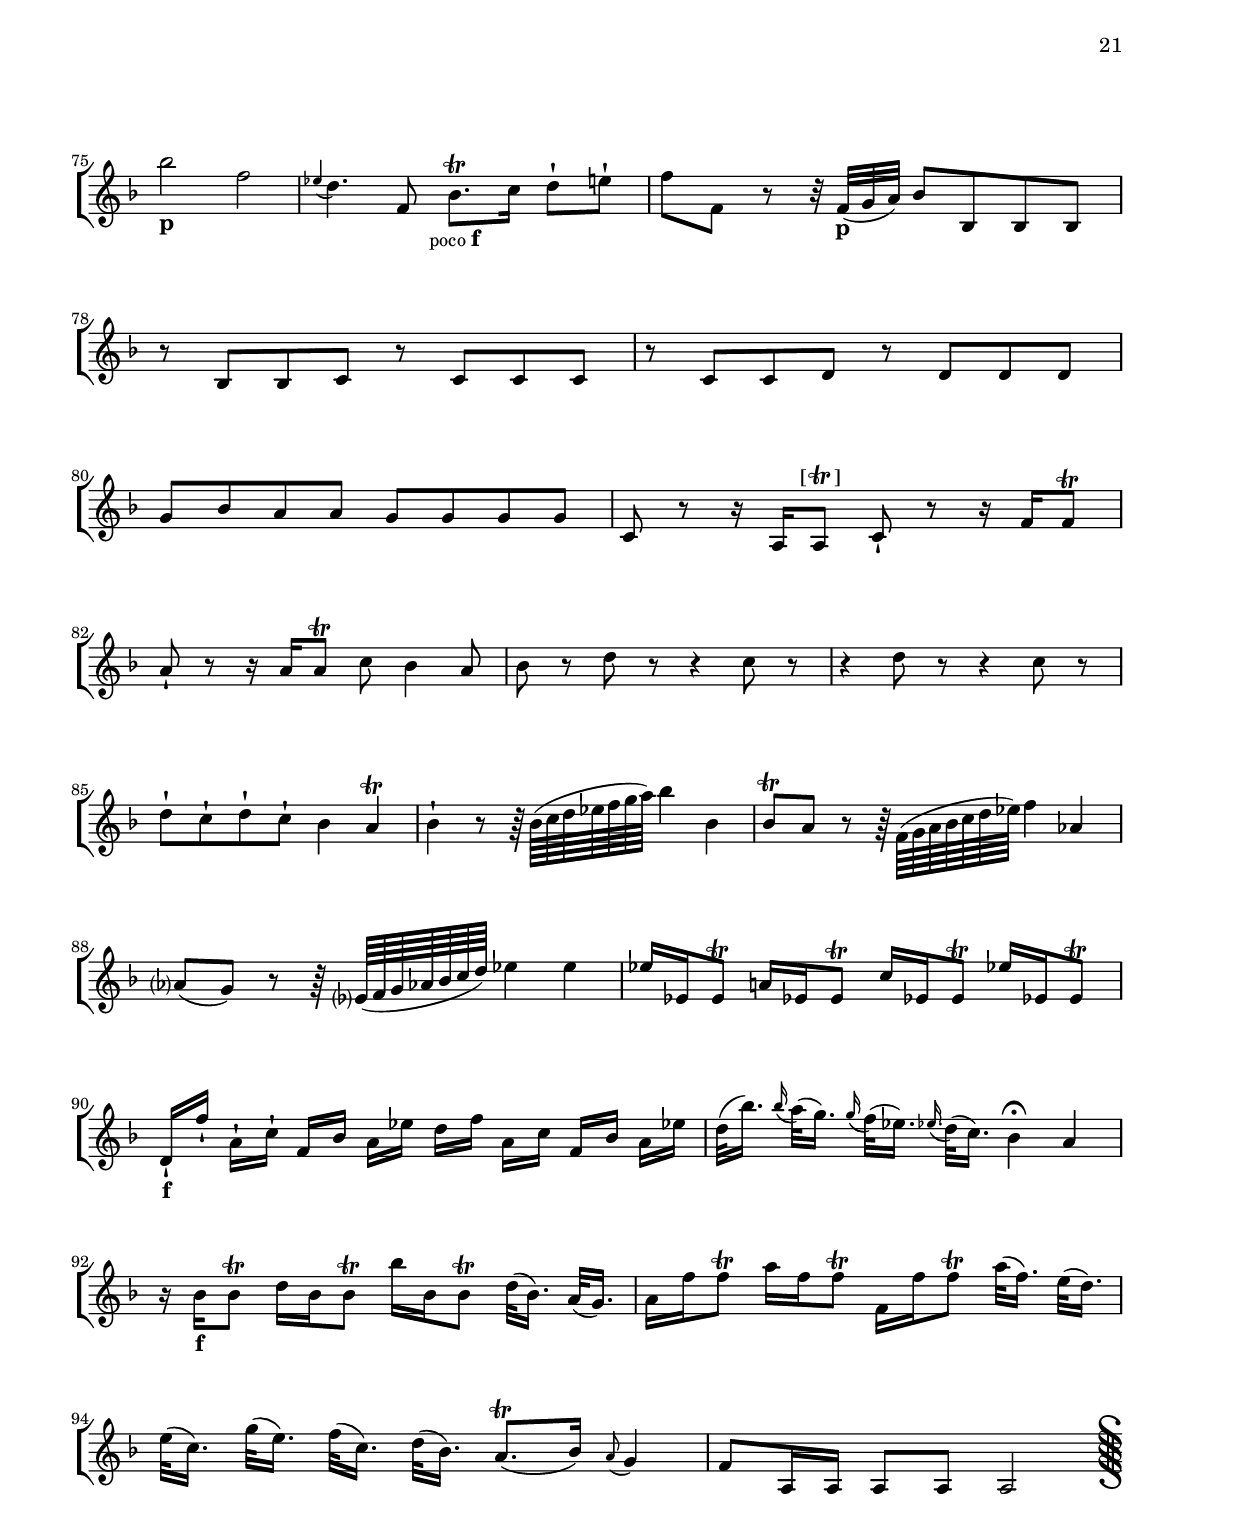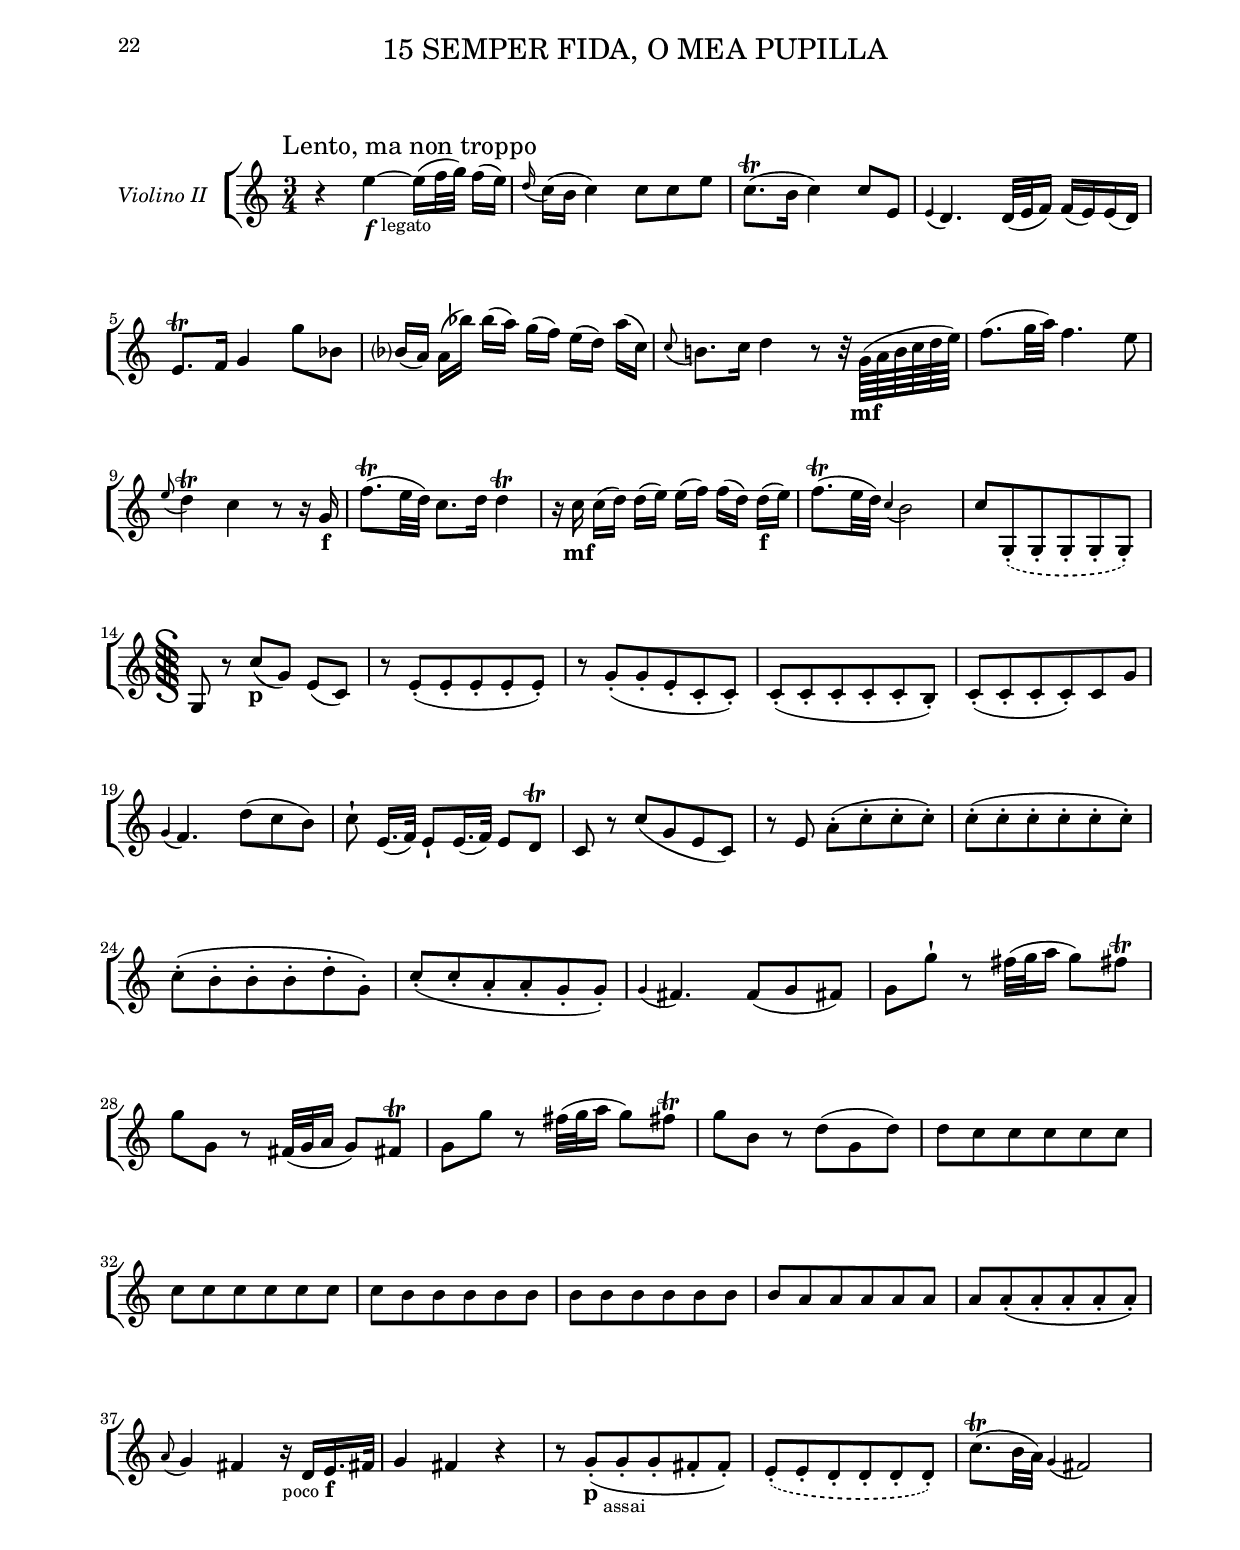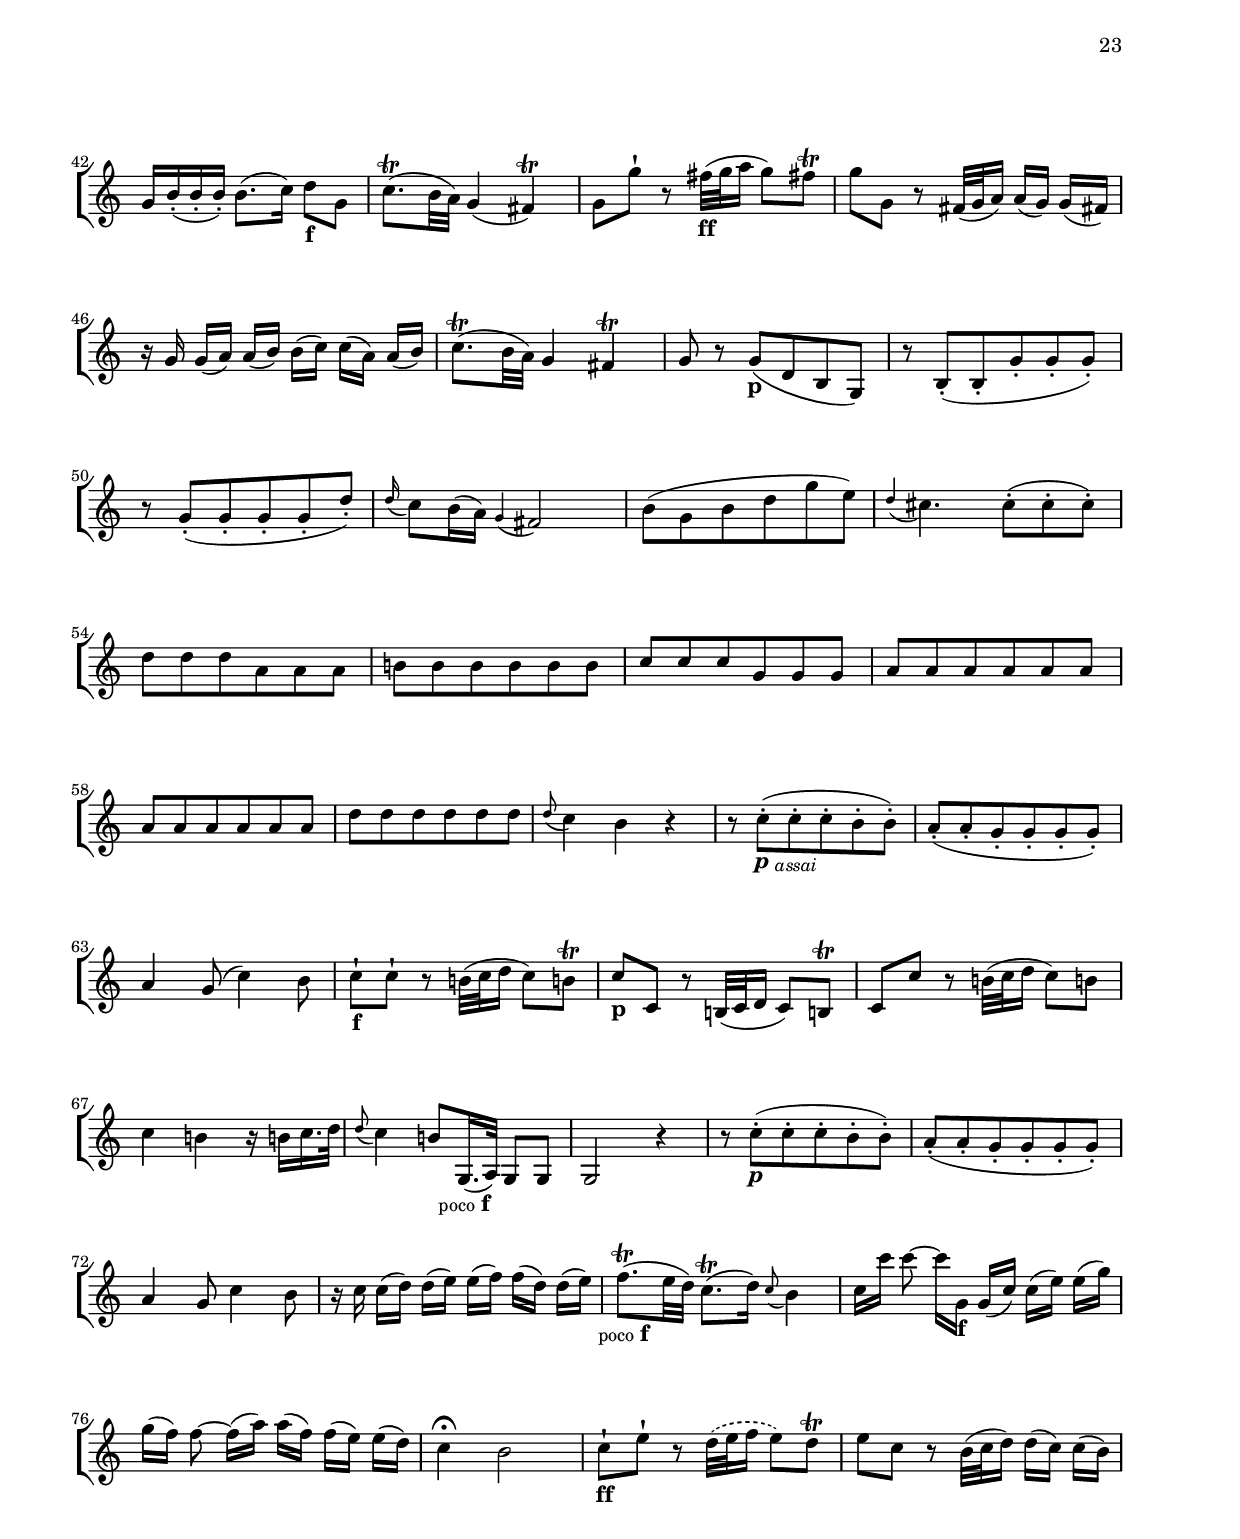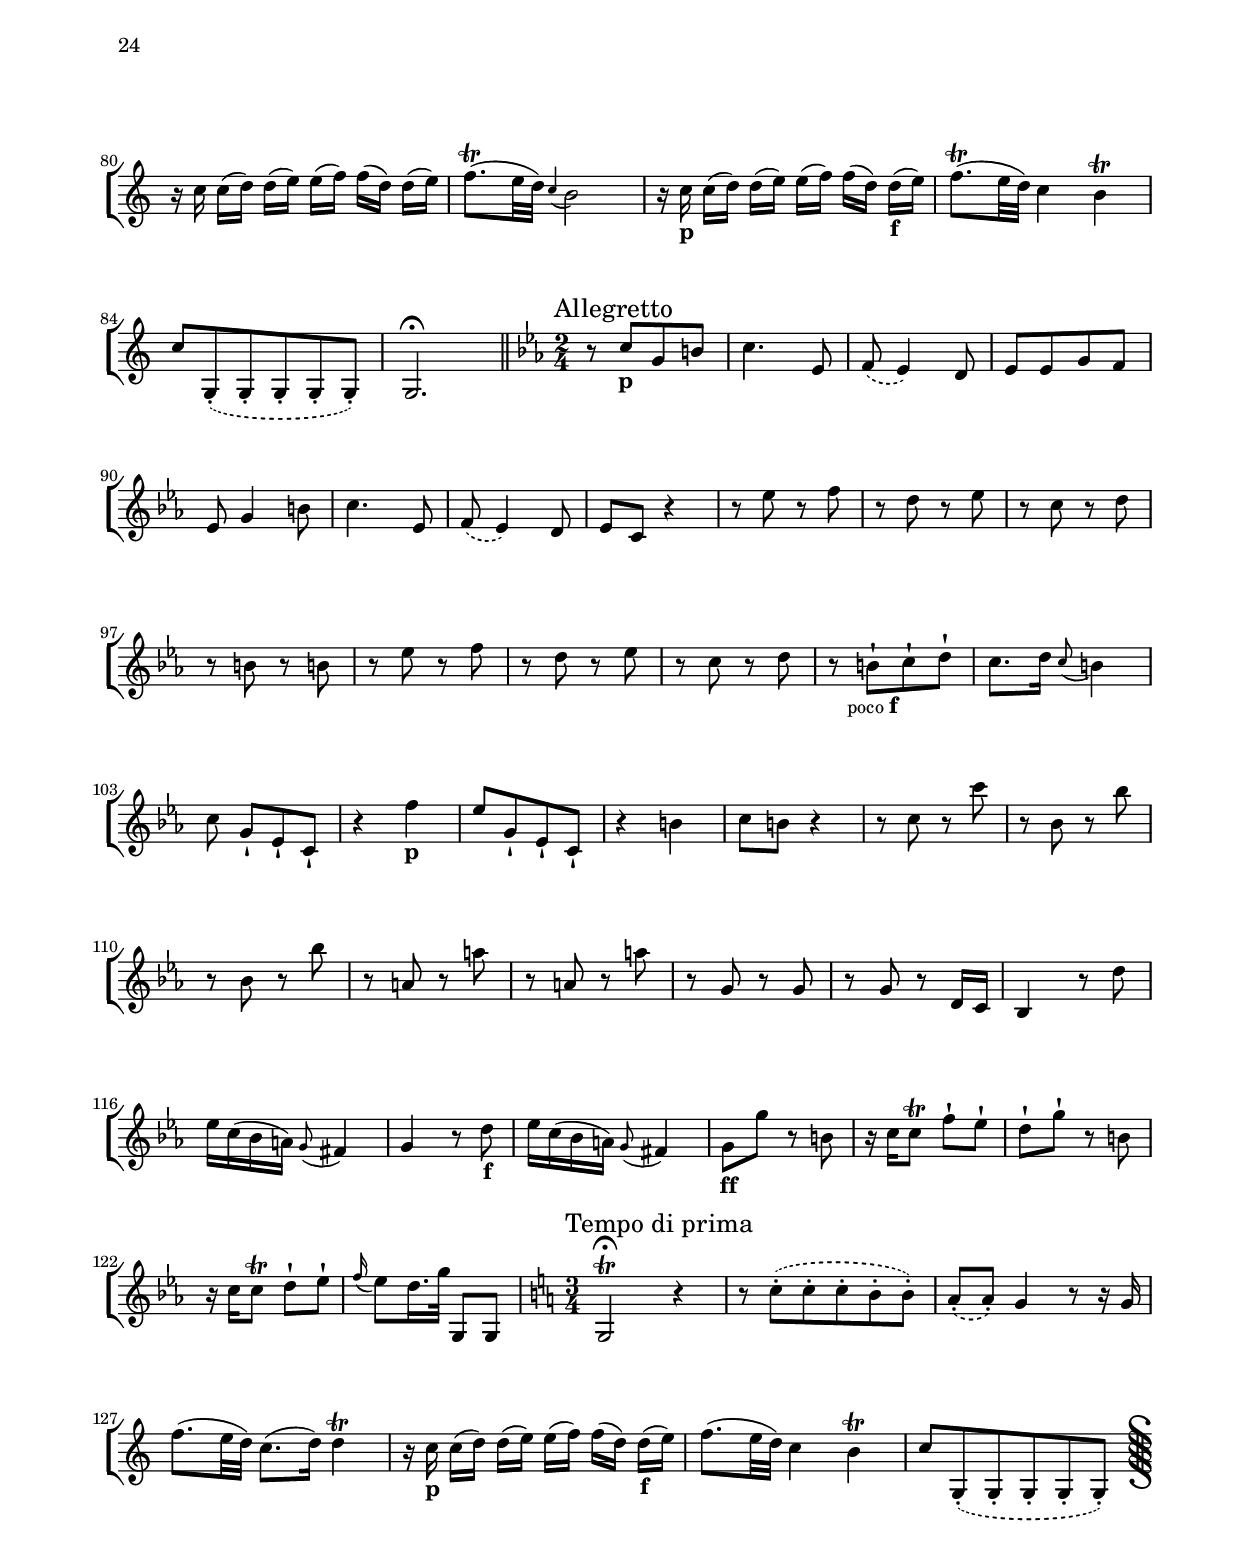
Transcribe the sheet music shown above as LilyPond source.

% (c) 2019 by Wolfgang Esser-Skala.
% This file is licensed under the Creative Commons Attribution-NonCommercial-ShareAlike 4.0 International License.
% To view a copy of this license, visit http://creativecommons.org/licenses/by-nc-sa/4.0/.

\version "2.18.0"

\include "../definitions.ly"

\paper {
	#(set-paper-size "a4" 'portrait)
	indent = 2\cm
	top-margin = 1.5\cm
	system-separator-markup = ##f
	system-system-spacing =
    #'((basic-distance . 17)
       (minimum-distance . 17)
       (padding . -100)
       (stretchability . 0))
	
	top-system-spacing =
    #'((basic-distance . 17)
       (minimum-distance . 17)
       (padding . -100)
       (stretchability . 0))
	
	top-markup-spacing =
    #'((basic-distance . 0)
       (minimum-distance . 0)
       (padding . -100)
       (stretchability . 0))
		
	markup-system-spacing =
    #'((basic-distance . 17)
       (minimum-distance . 17)
       (padding . -100)
       (stretchability . 0))
	
	last-bottom-spacing =
    #'((basic-distance . 0)
       (minimum-distance . 0)
       (padding . 0)
       (stretchability . 1.0e7))
	
	systems-per-page = #9
}

#(set-global-staff-size 17.82)

\layout {
	\context {
		\Staff
		instrumentName = "Violino II"
	}
}

\book {
	\bookpart {
		\header {
			movement = "1 INTRODUZIONE"
		}
		\score {
			<<
				\new StaffGroup <<
					\new Staff { \IntroduzioneViolinoII }
				>>
			>>
		}
	}
	\bookpart {
		\header {
			movement = "2 PLANGE, O MISERUM COR"
		}
		\score {
			<<
				\new StaffGroup <<
					\new Staff { \PlangeViolinoII }
				>>
			>>
		}
	}
	\bookpart {
		\header {
			movement = "3 CRUCIFIXUM SI VIDERES"
		}
		\score {
			<<
				\new StaffGroup <<
					\new Staff { \CrucifixumViolinoII }
				>>
			>>
		}
	}
	\bookpart {
		\header {
			movement = "5 MEA TORMENTA, PROPERATE!"
		}
		\score {
			<<
				\new StaffGroup <<
					\new Staff { \MeaTormentaViolinoII }
				>>
			>>
		}
	}
	\bookpart {
		\header {
			movement = "7 AMOR MEUS IN CRUCE LANGUET"
		}
		\score {
			<<
				\new StaffGroup <<
					\new Staff { \AmorMeusViolinoII }
				>>
			>>
		}
	}
	\bookpart {
		\header {
			movement = "9 SI DEO DILECTAE"
		}
		\score {
			<<
				\new StaffGroup <<
					\new Staff { \SiDeoDilectaeViolinoII }
				>>
			>>
		}
	}
	\bookpart {
		\header {
			movement = "11 JESU, MEA PAX, MEA VITA"
		}
		\score {
			<<
				\new StaffGroup <<
					\new Staff { \JesuMeaPaxViolinoII }
				>>
			>>
		}
	}
	\bookpart {
		\header {
			movement = "13 O PORTENTA AETERNA AMORIS"
		}
		\score {
			<<
				\new StaffGroup <<
					\new Staff { \OPortentaViolinoII }
				>>
			>>
		}
	}
	\bookpart {
		\header {
			movement = "15 SEMPER FIDA, O MEA PUPILLA"
		}
		\score {
			<<
				\new StaffGroup <<
					\new Staff { \SemperFidaViolinoII }
				>>
			>>
		}
	}
}